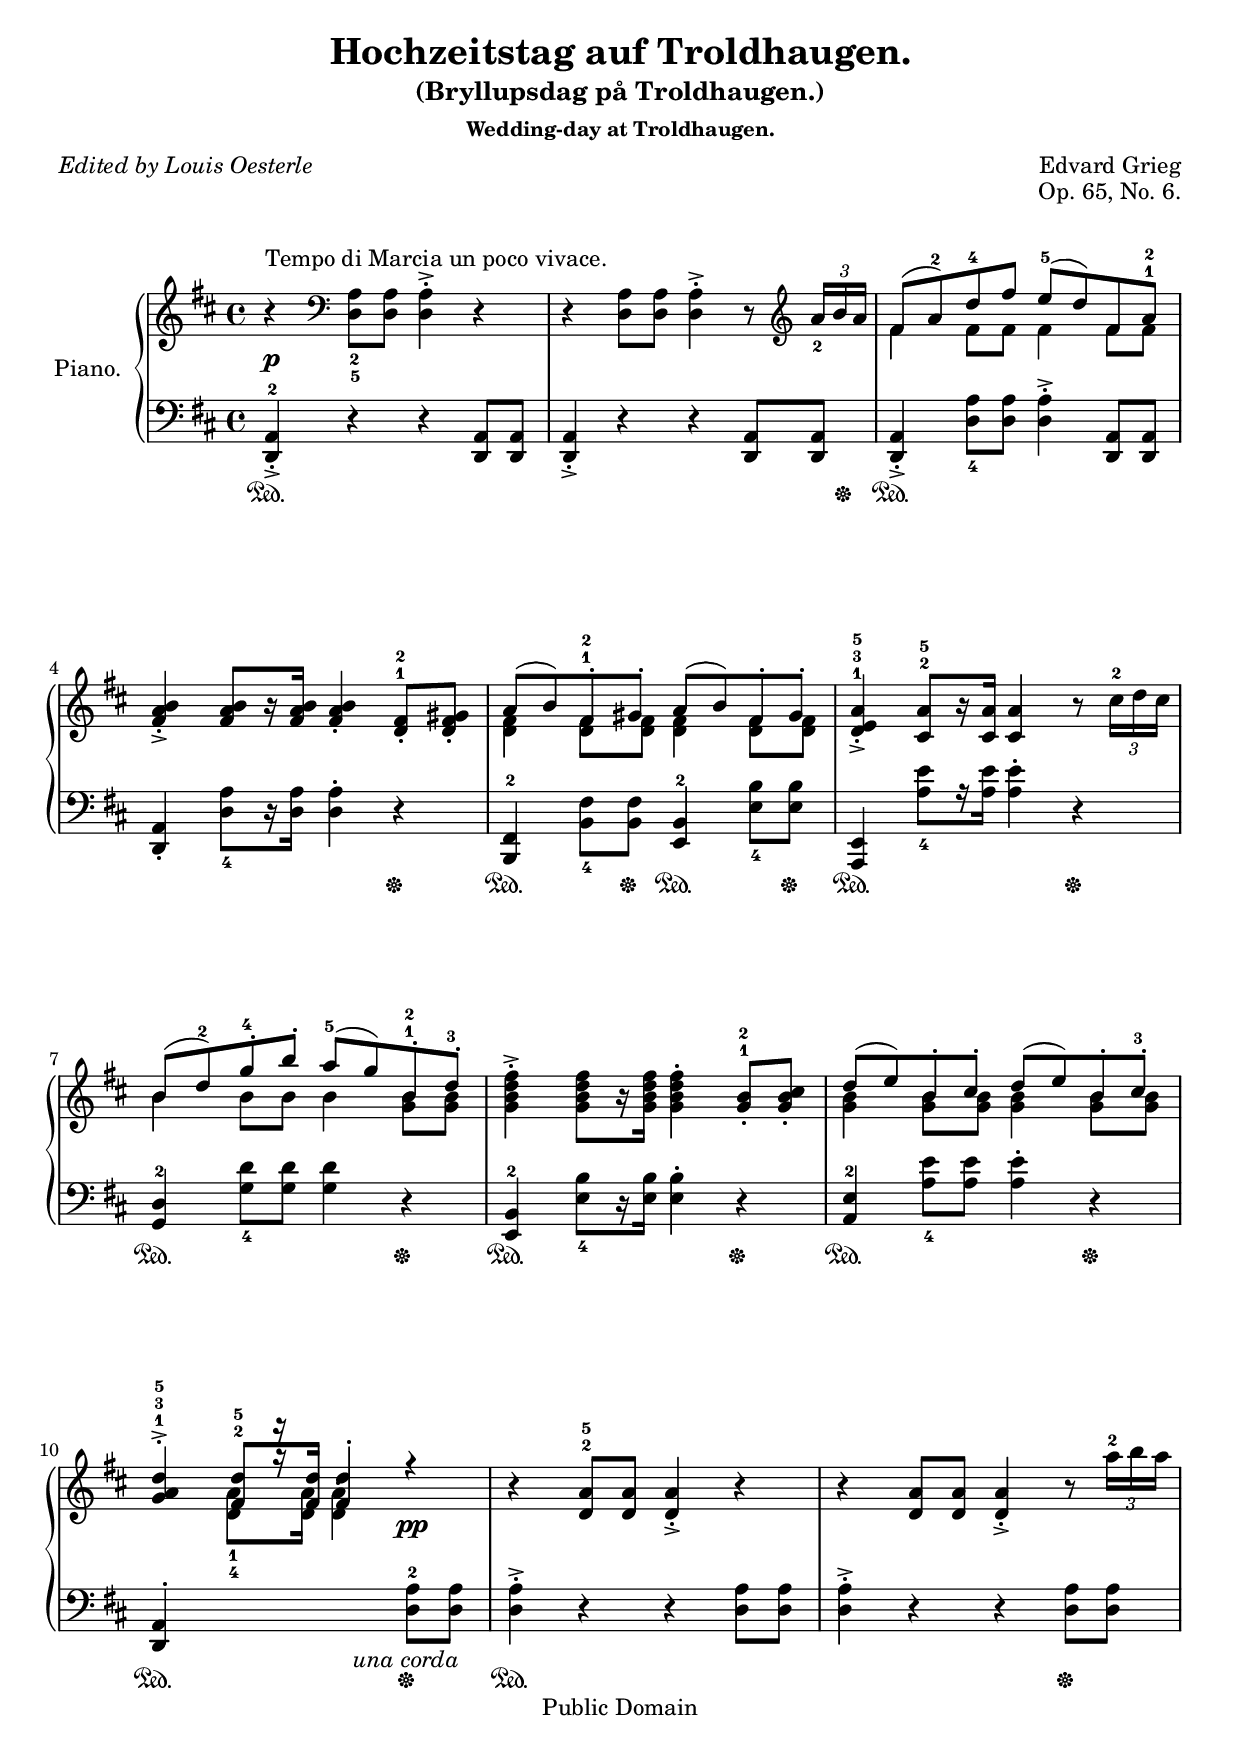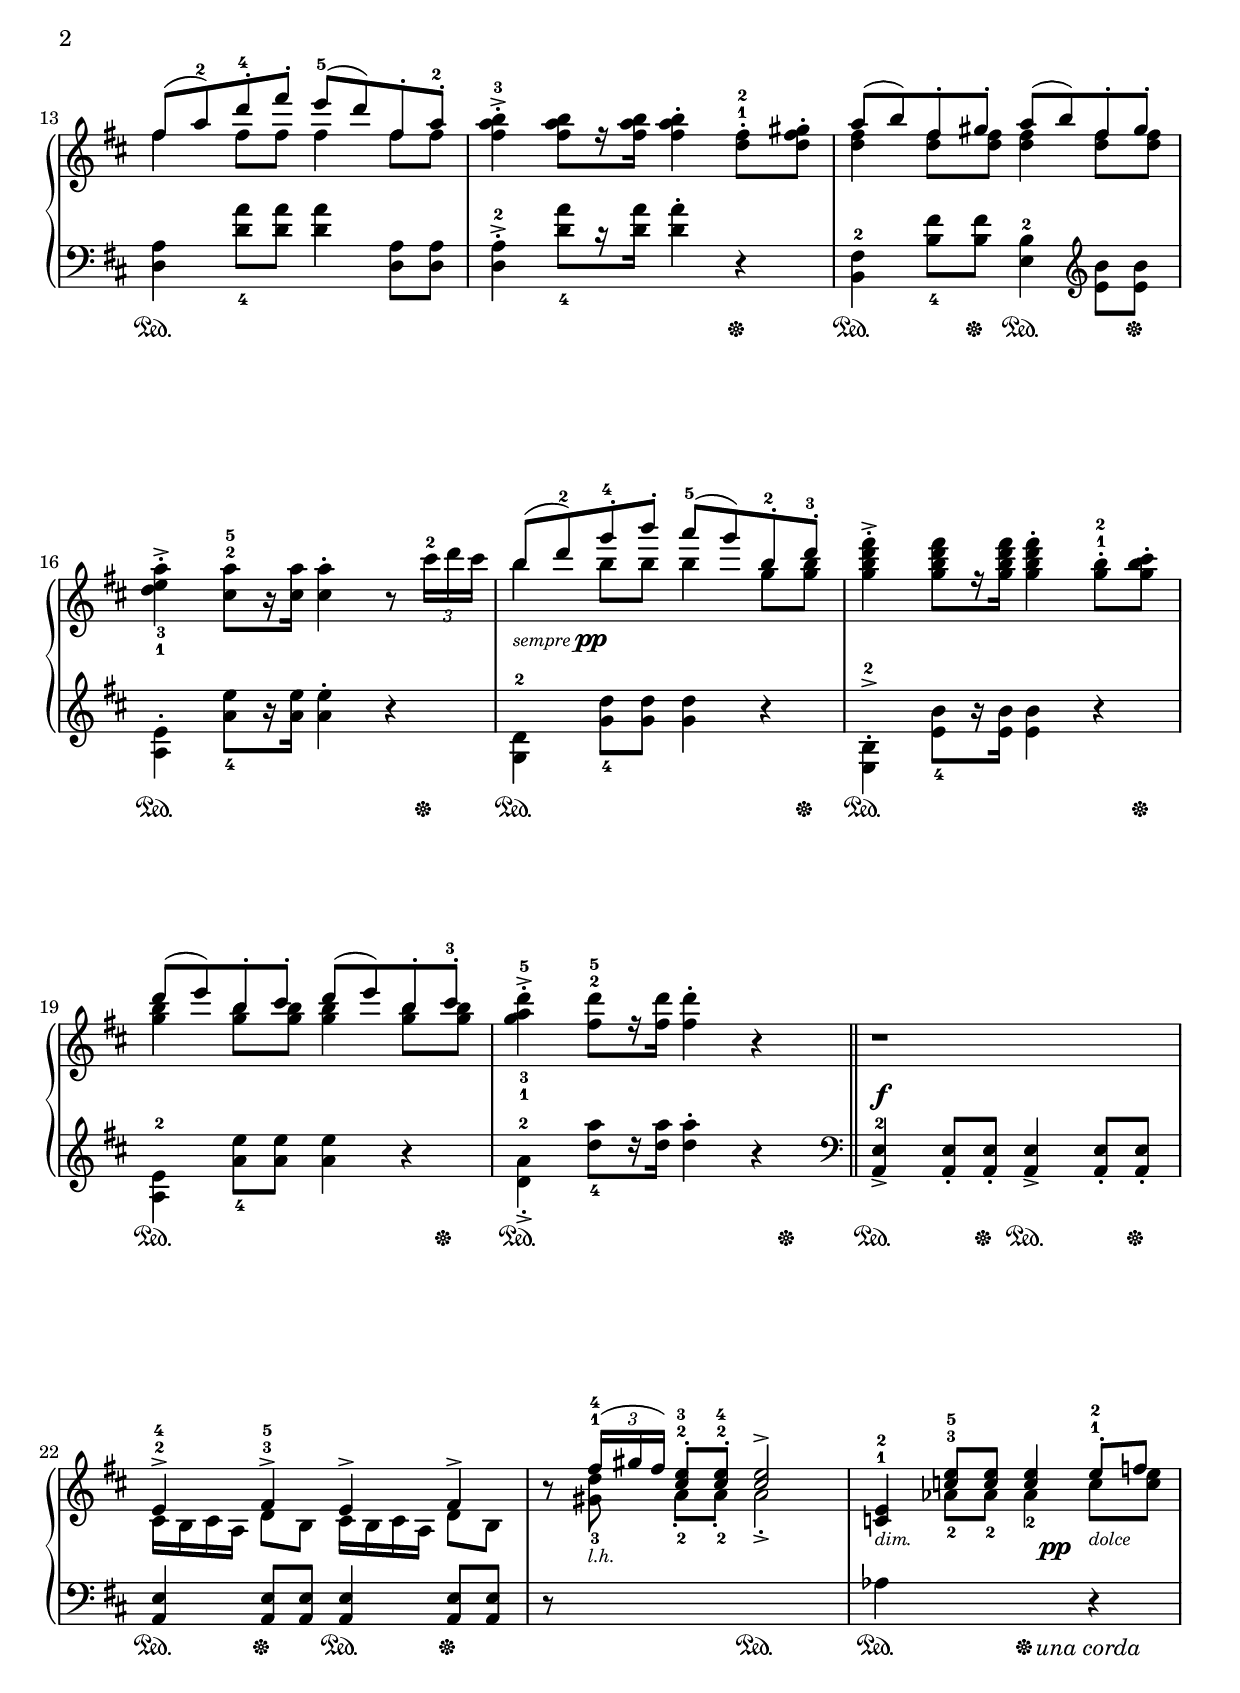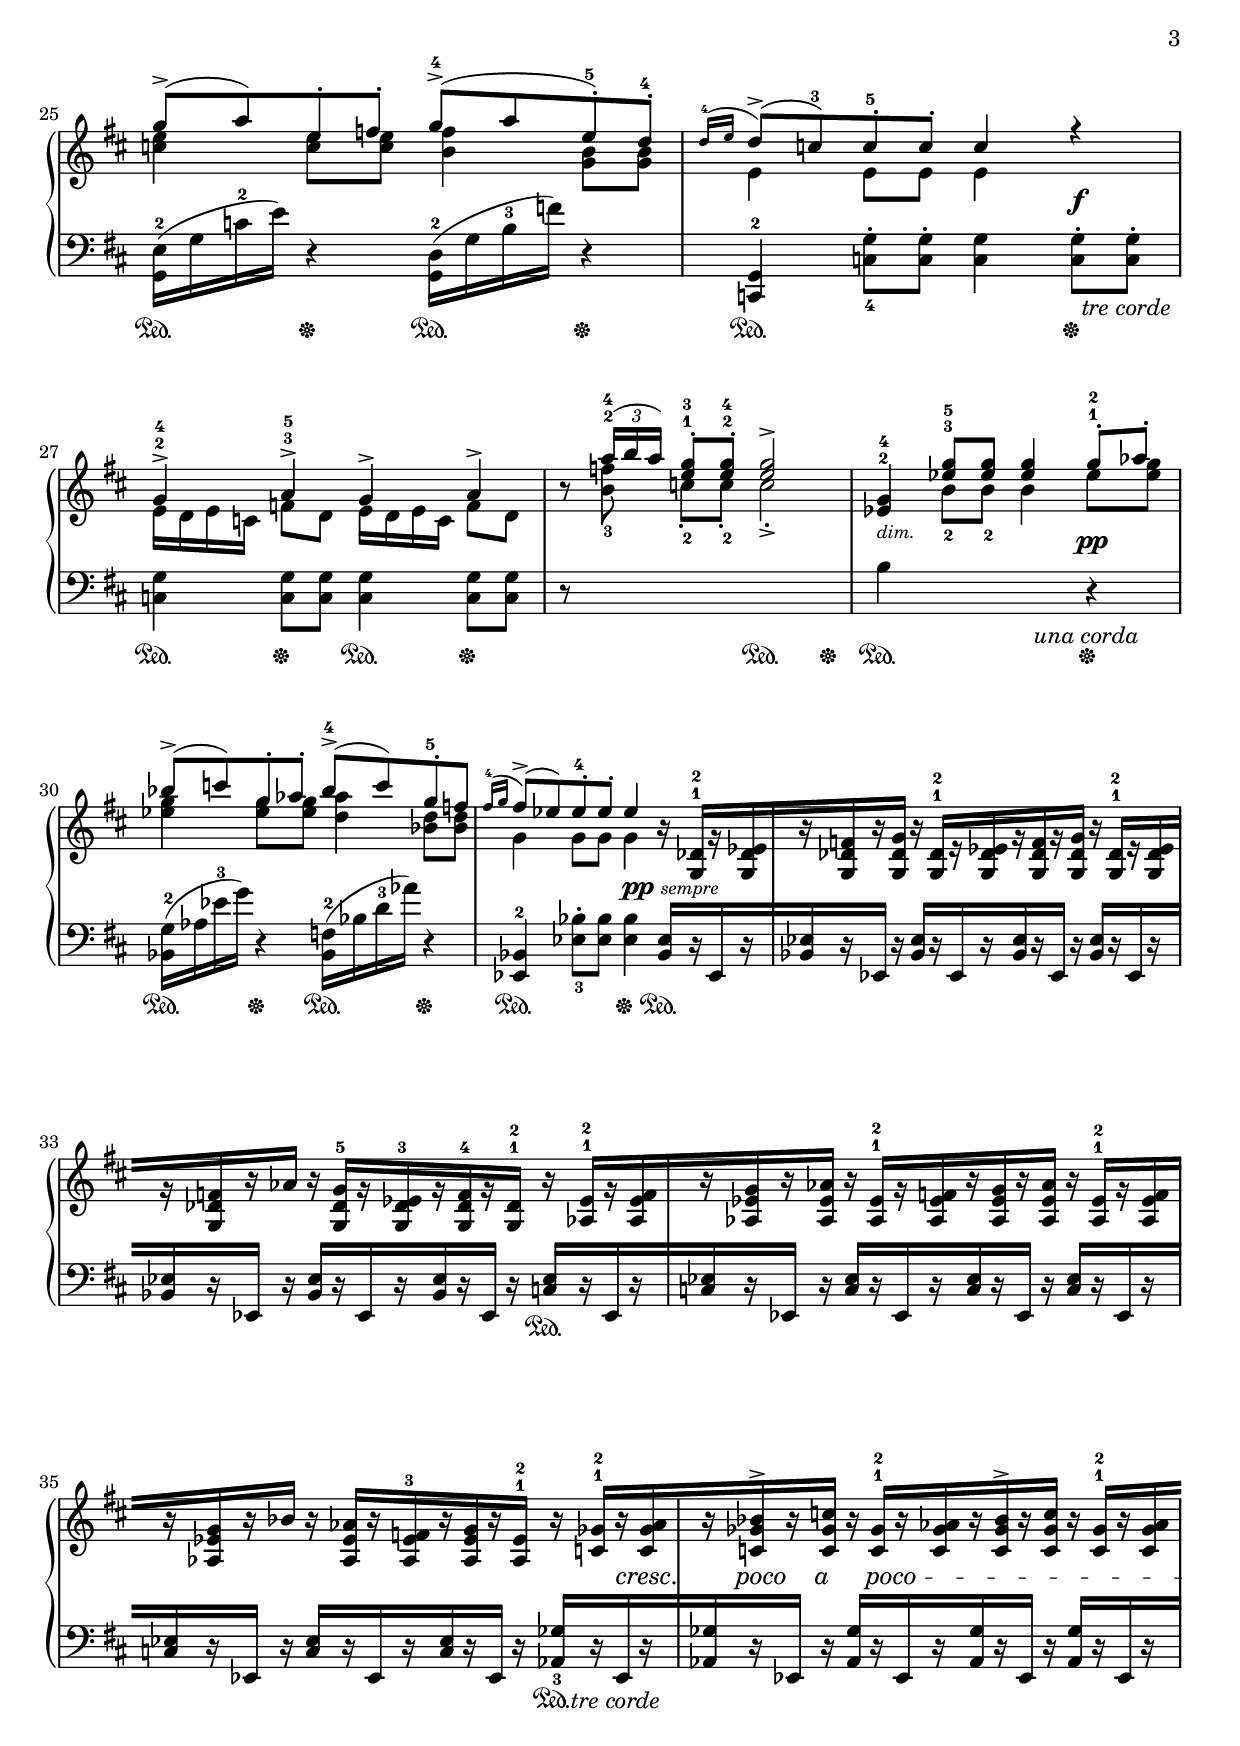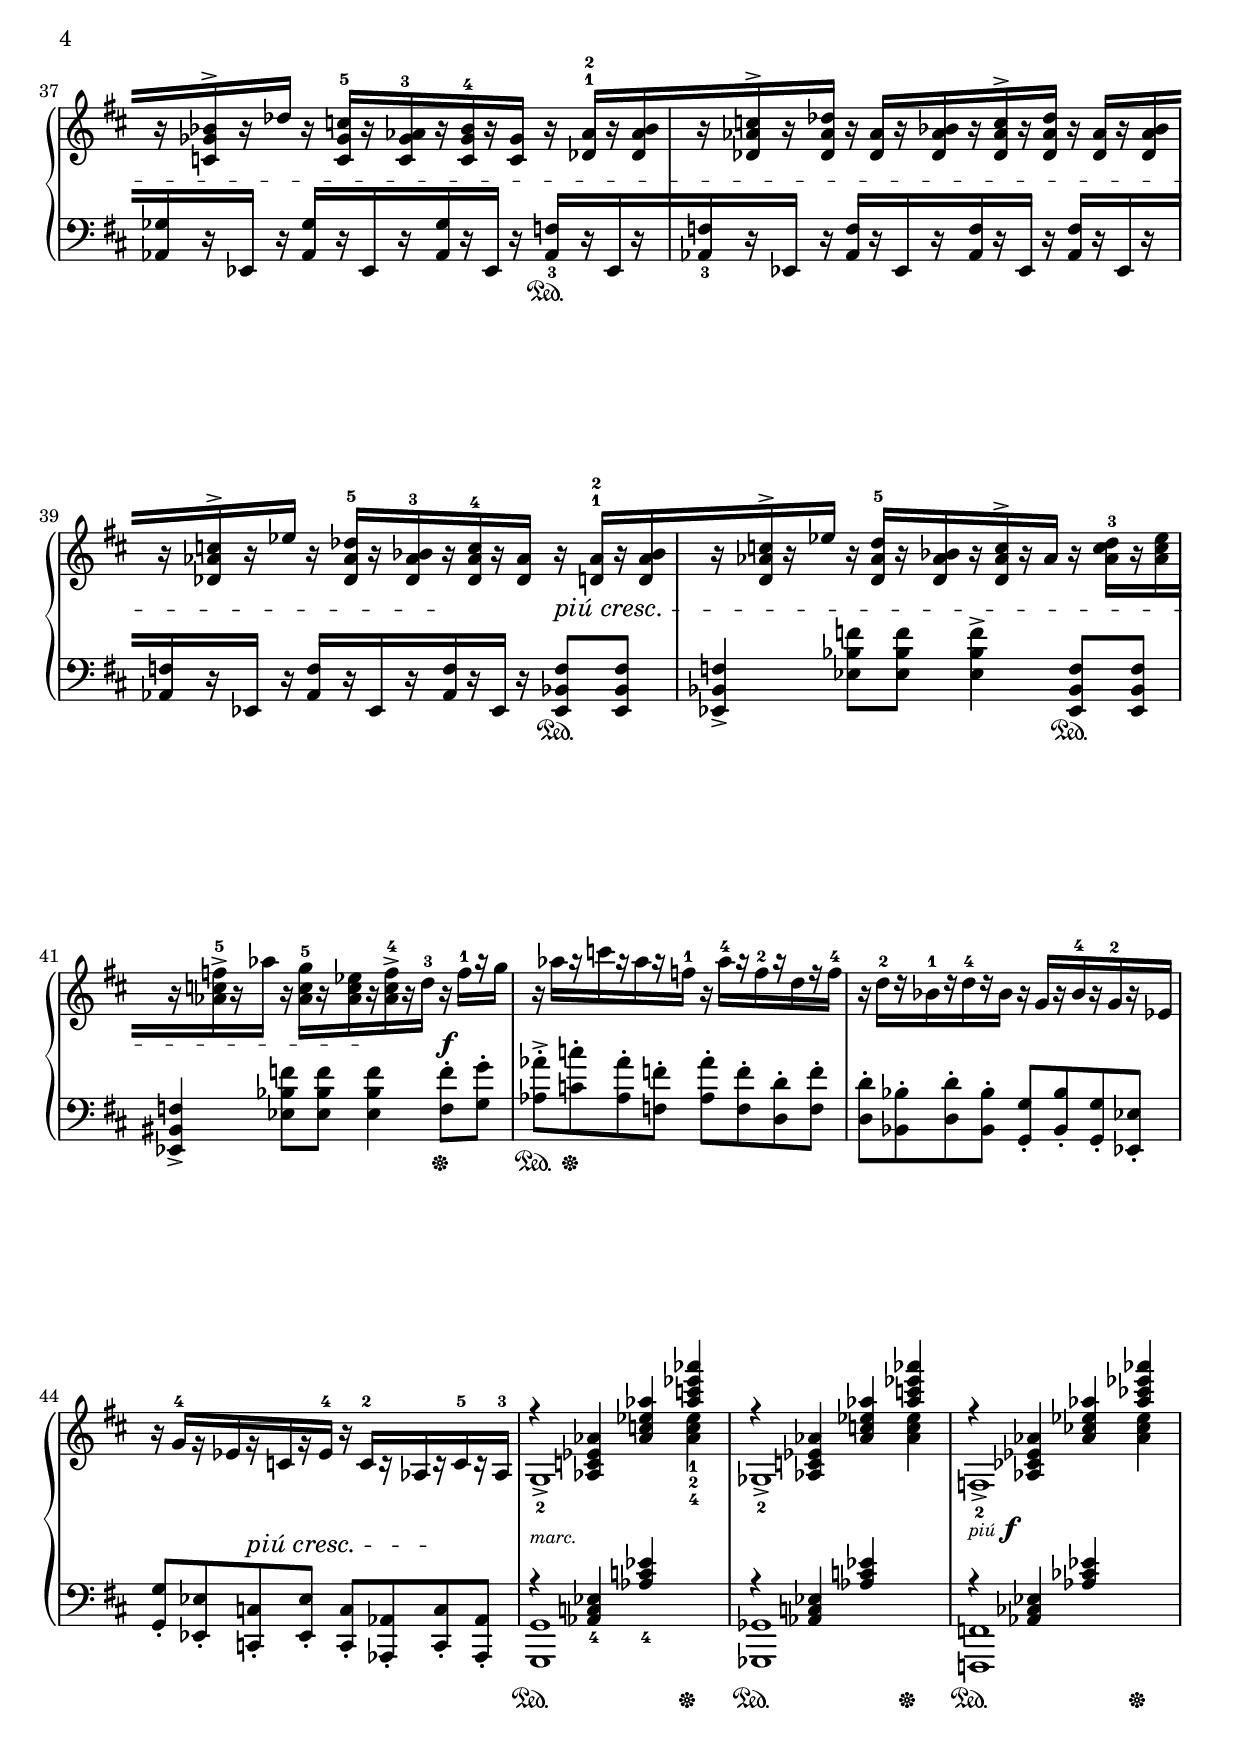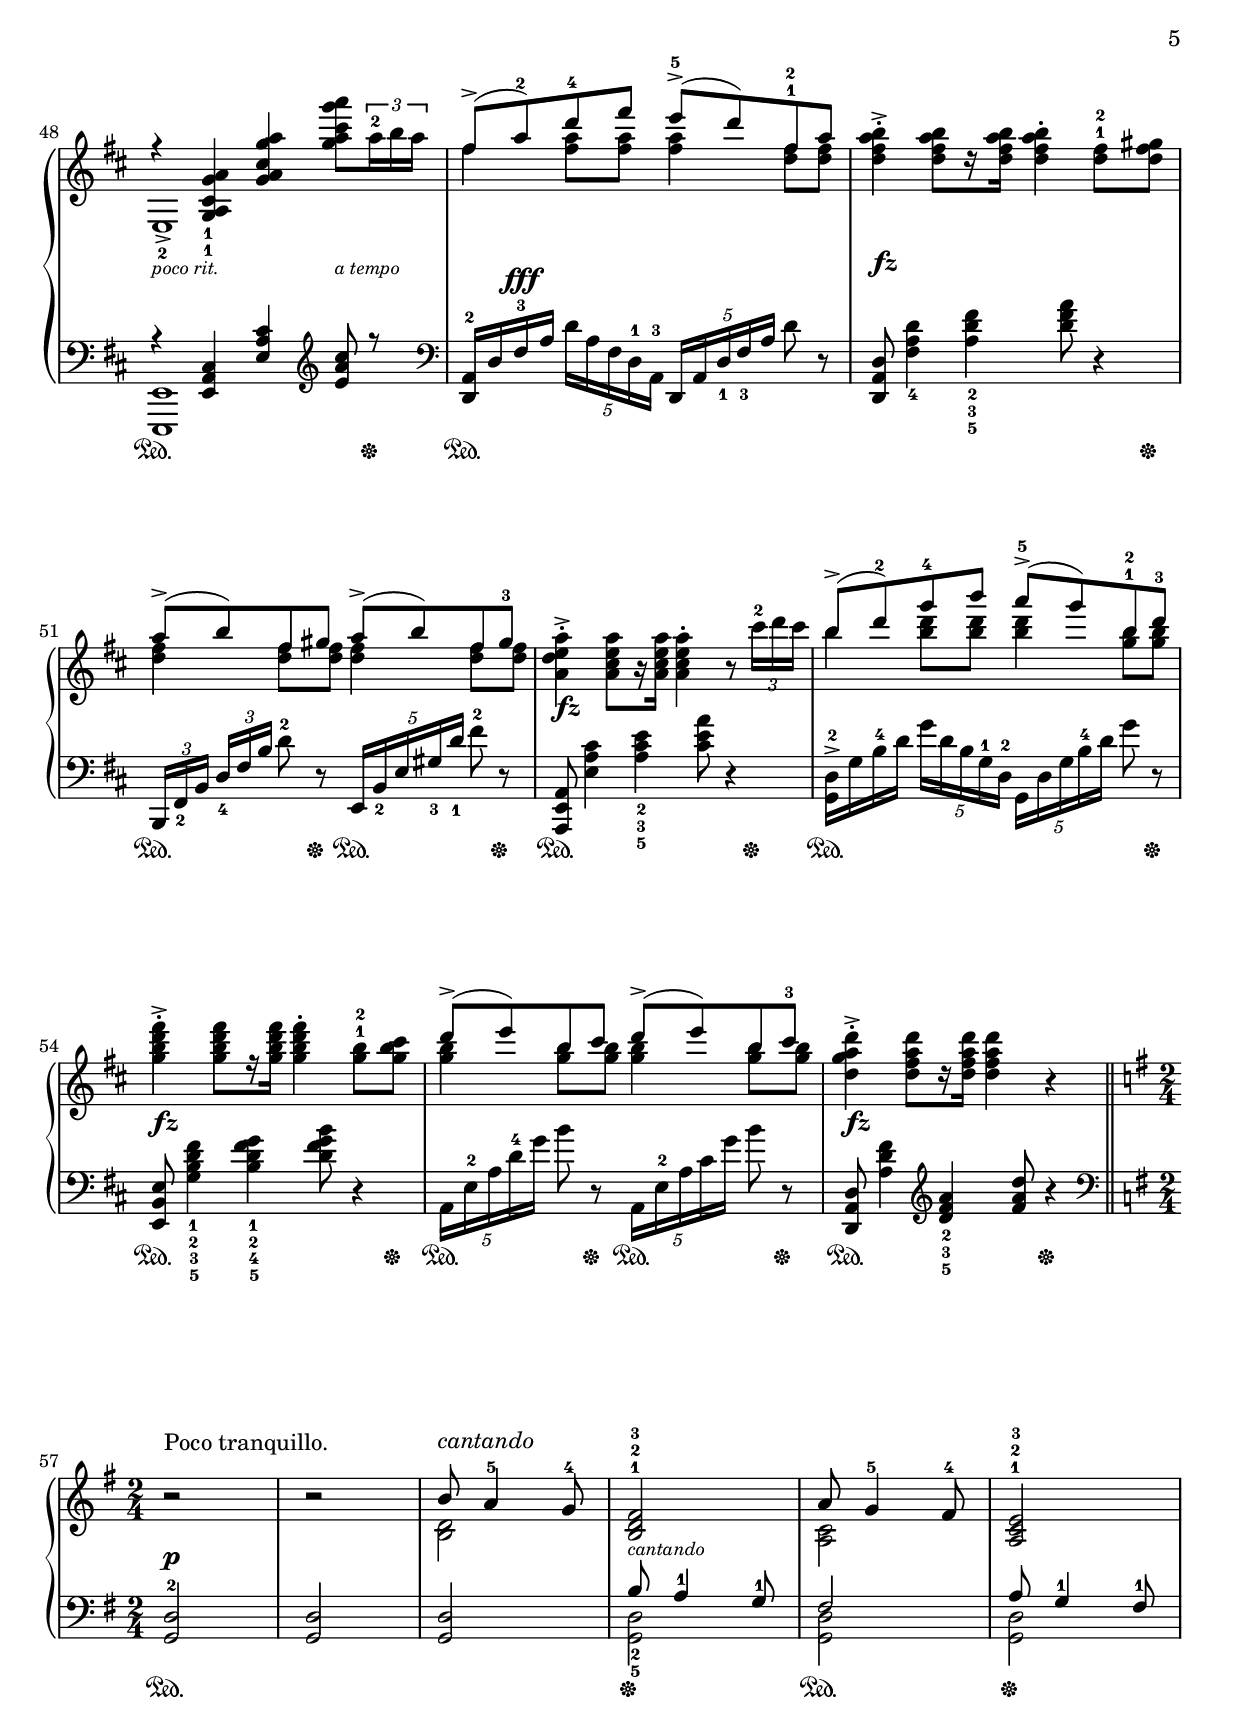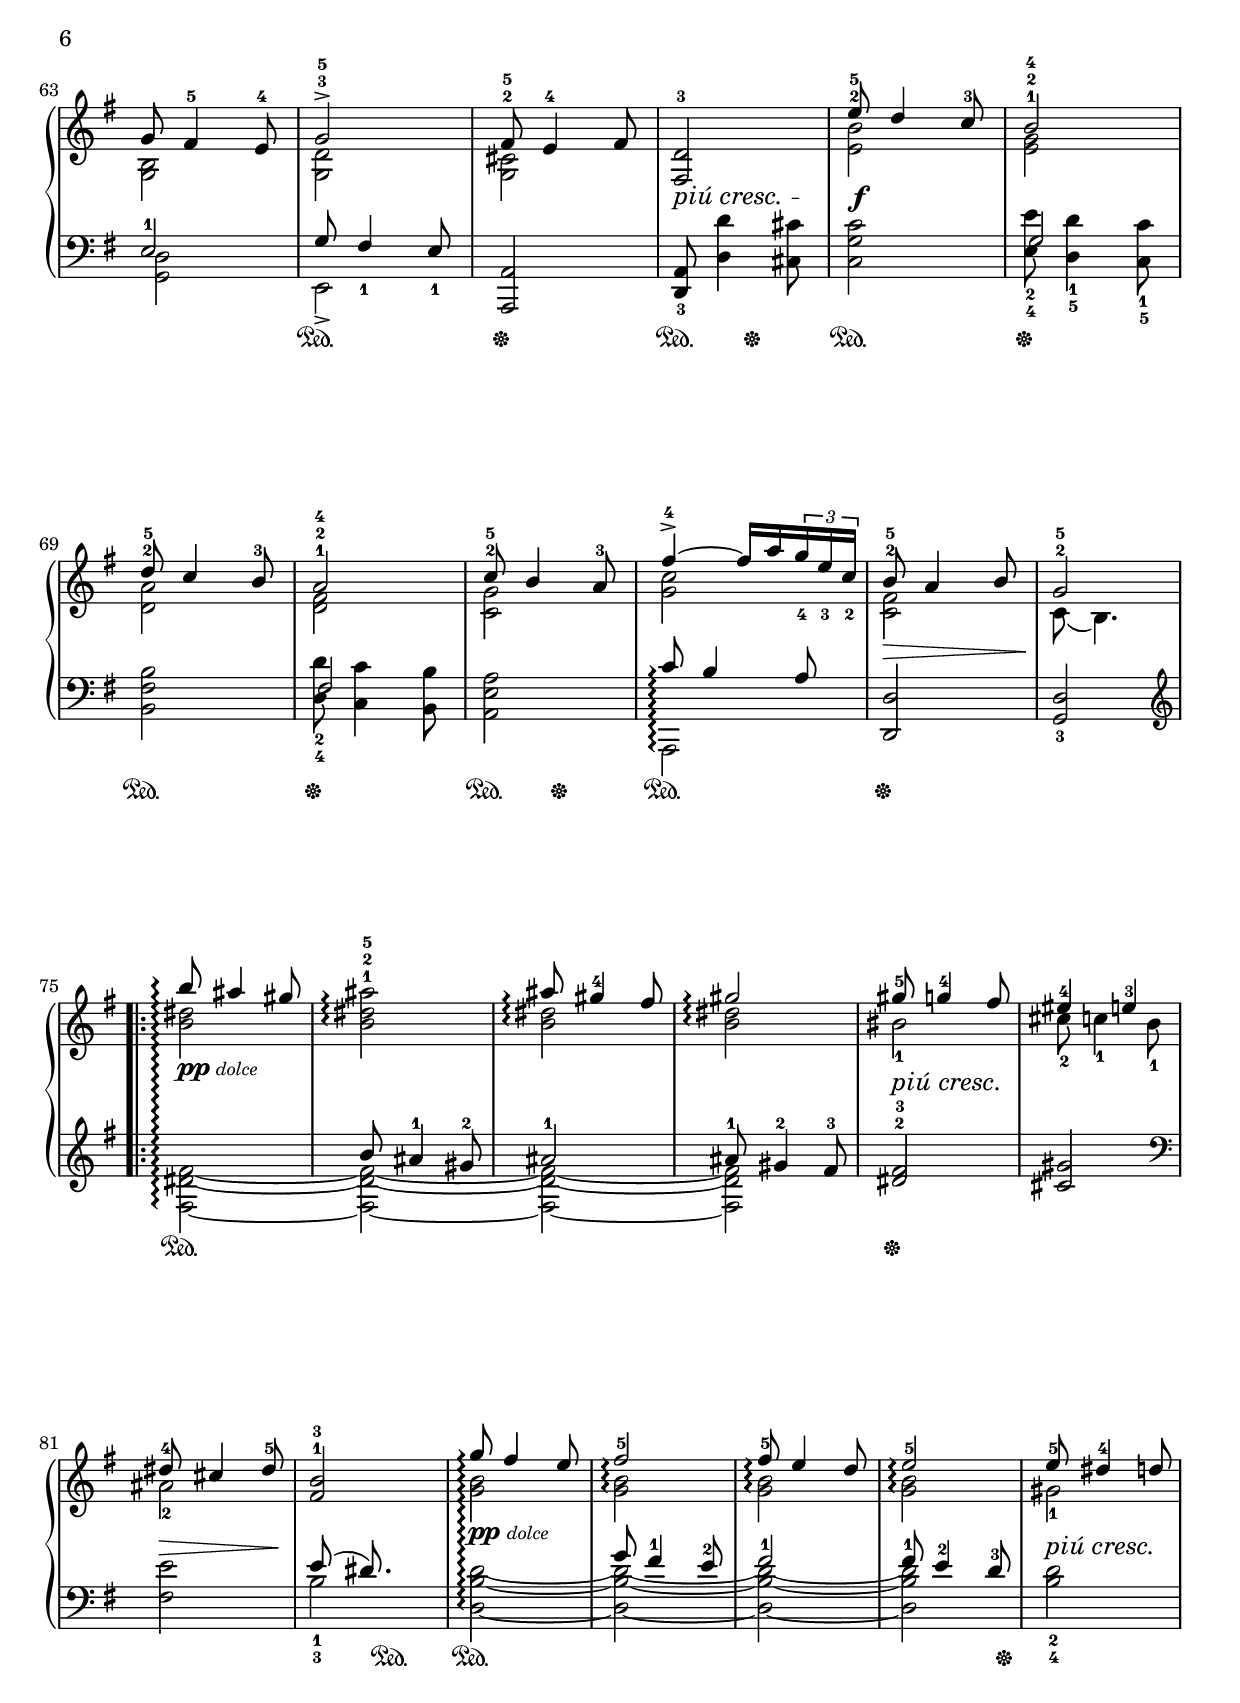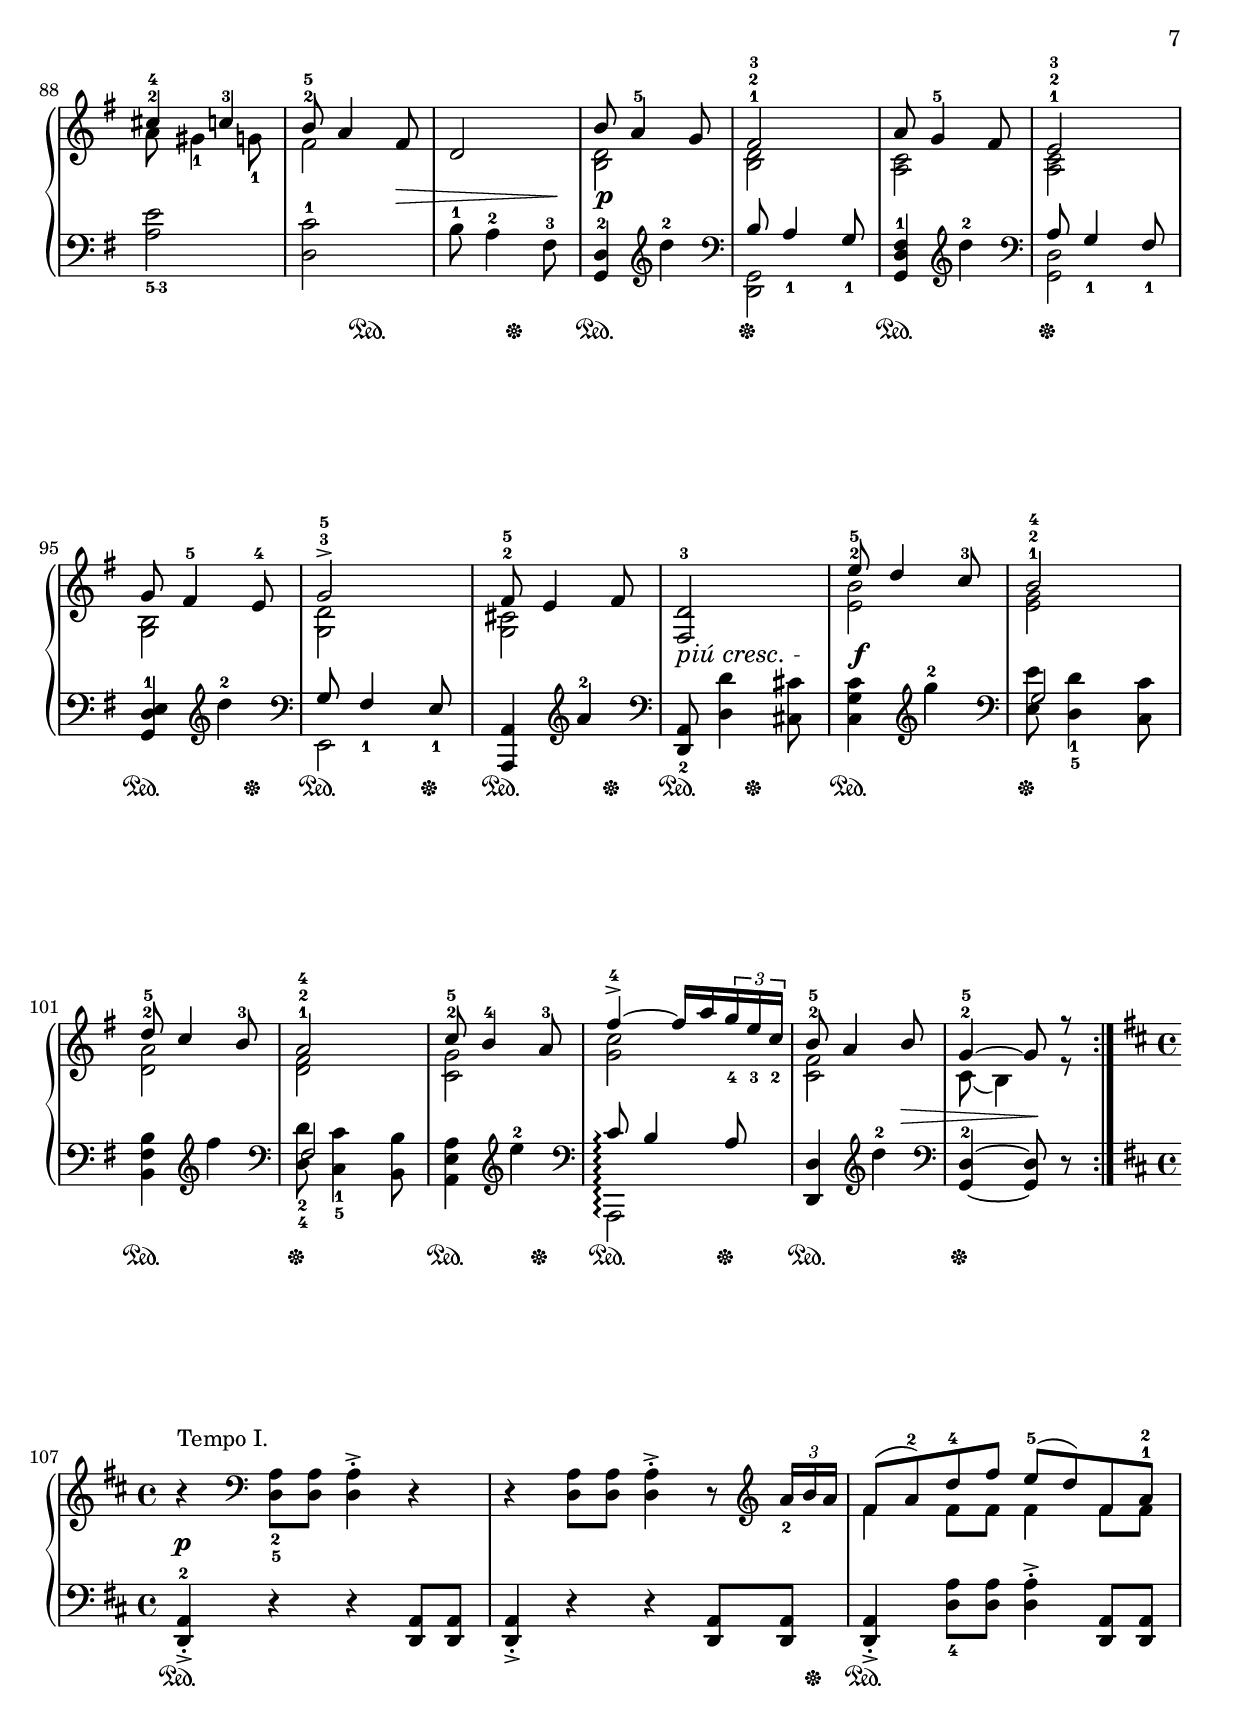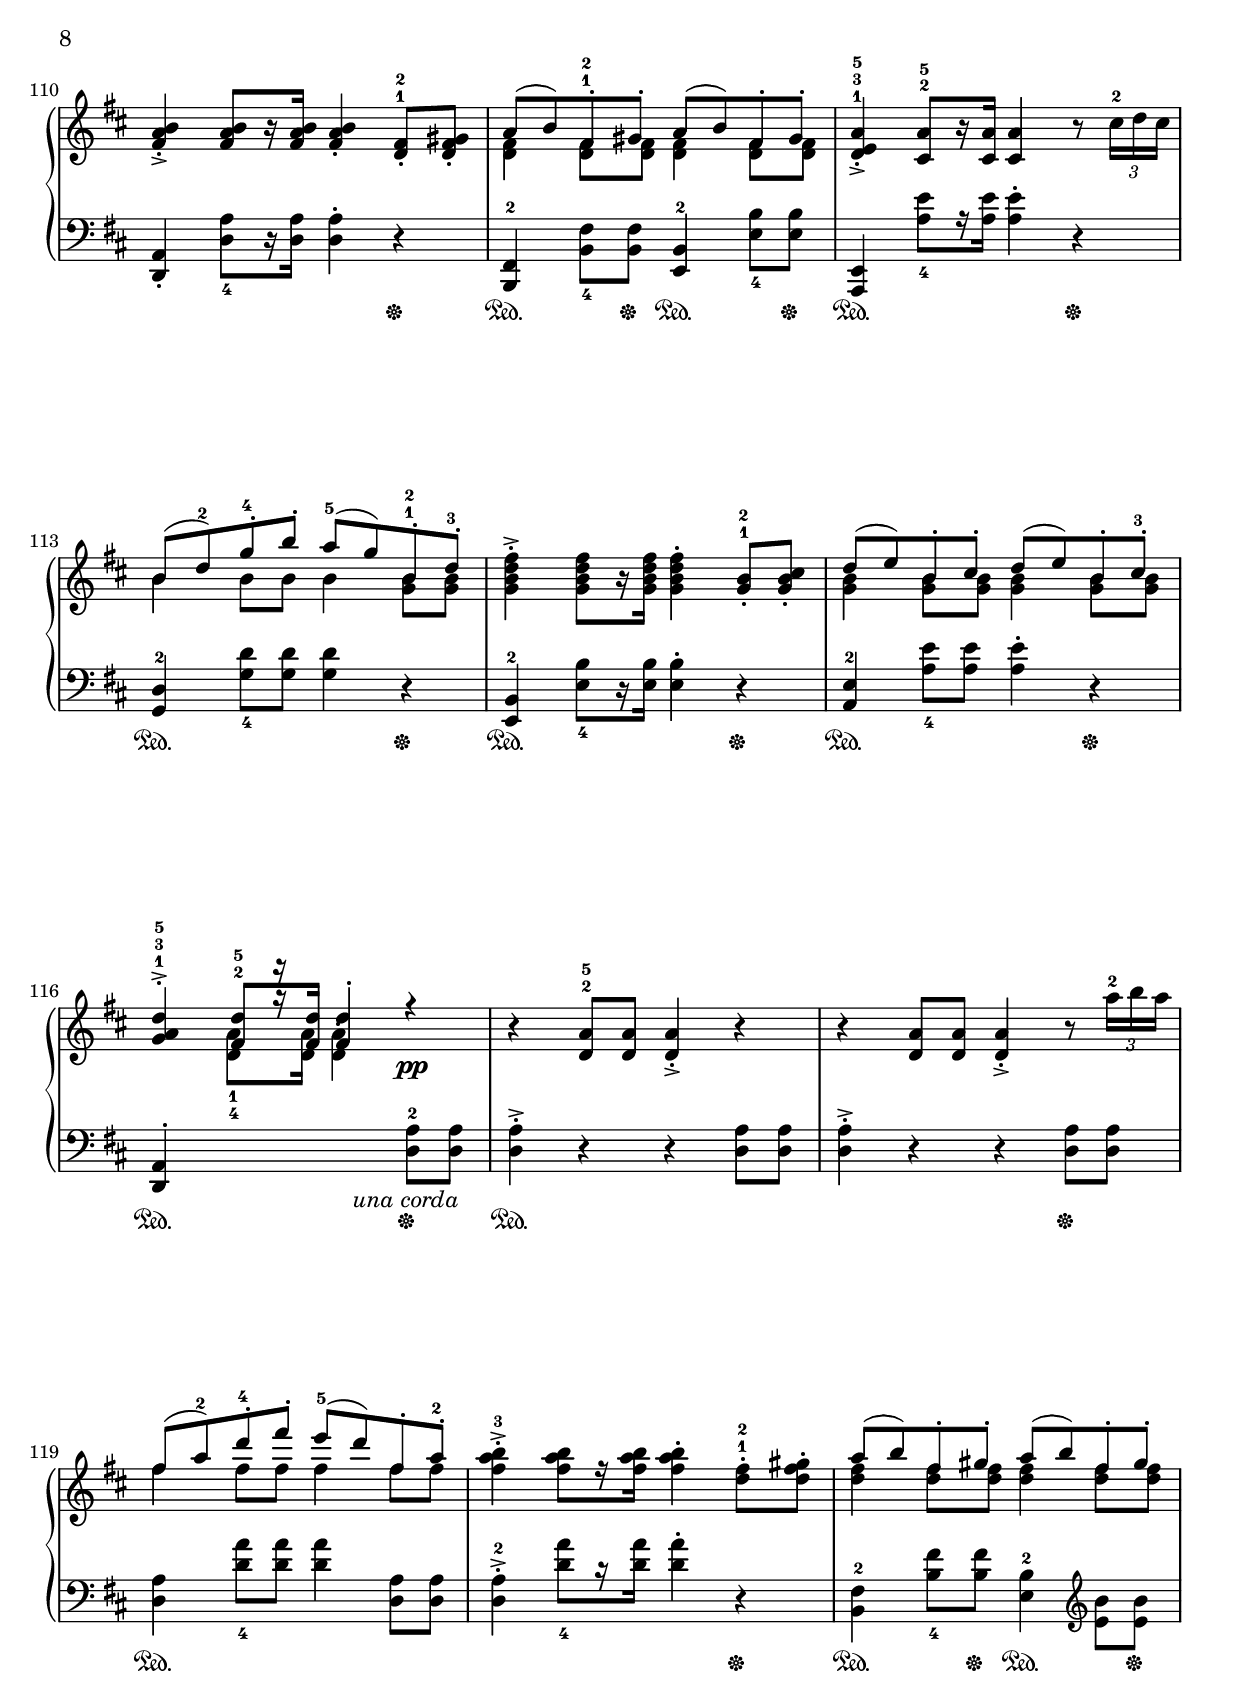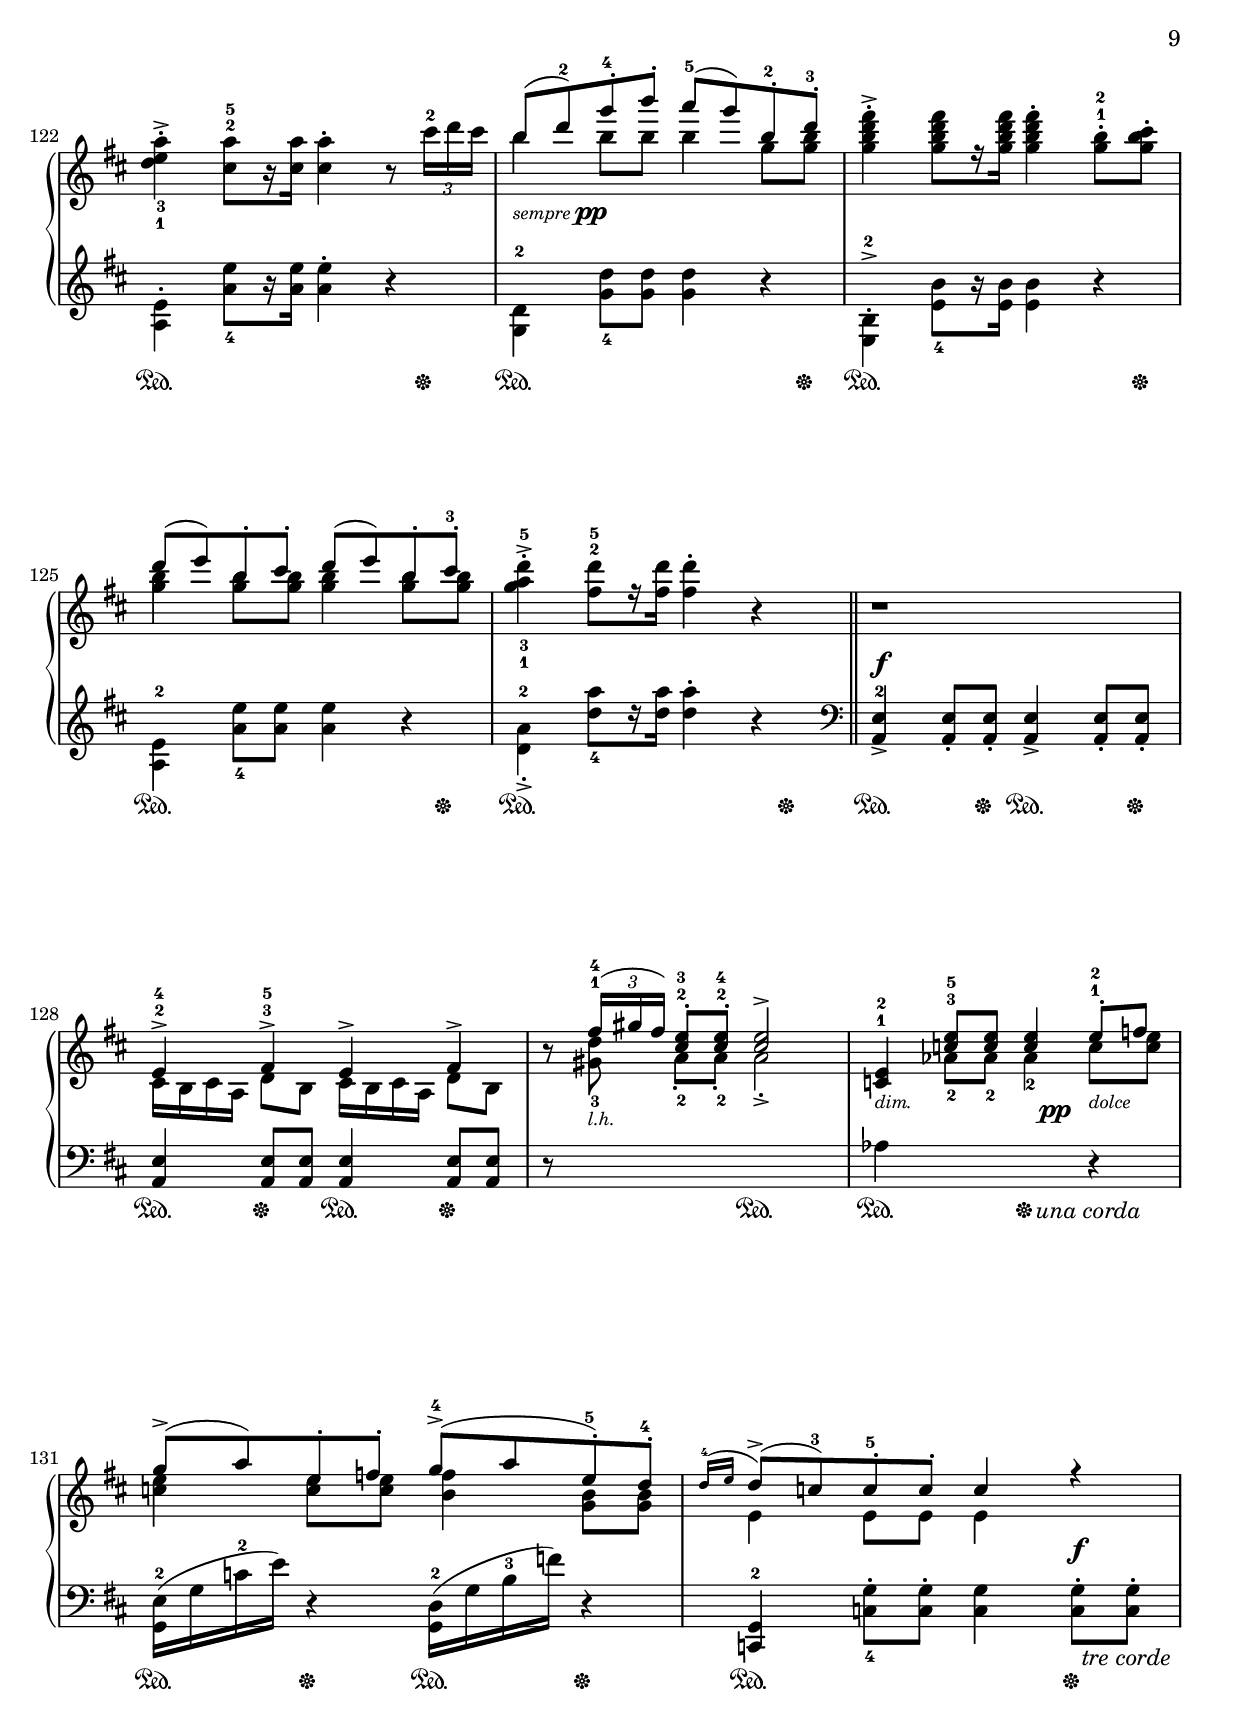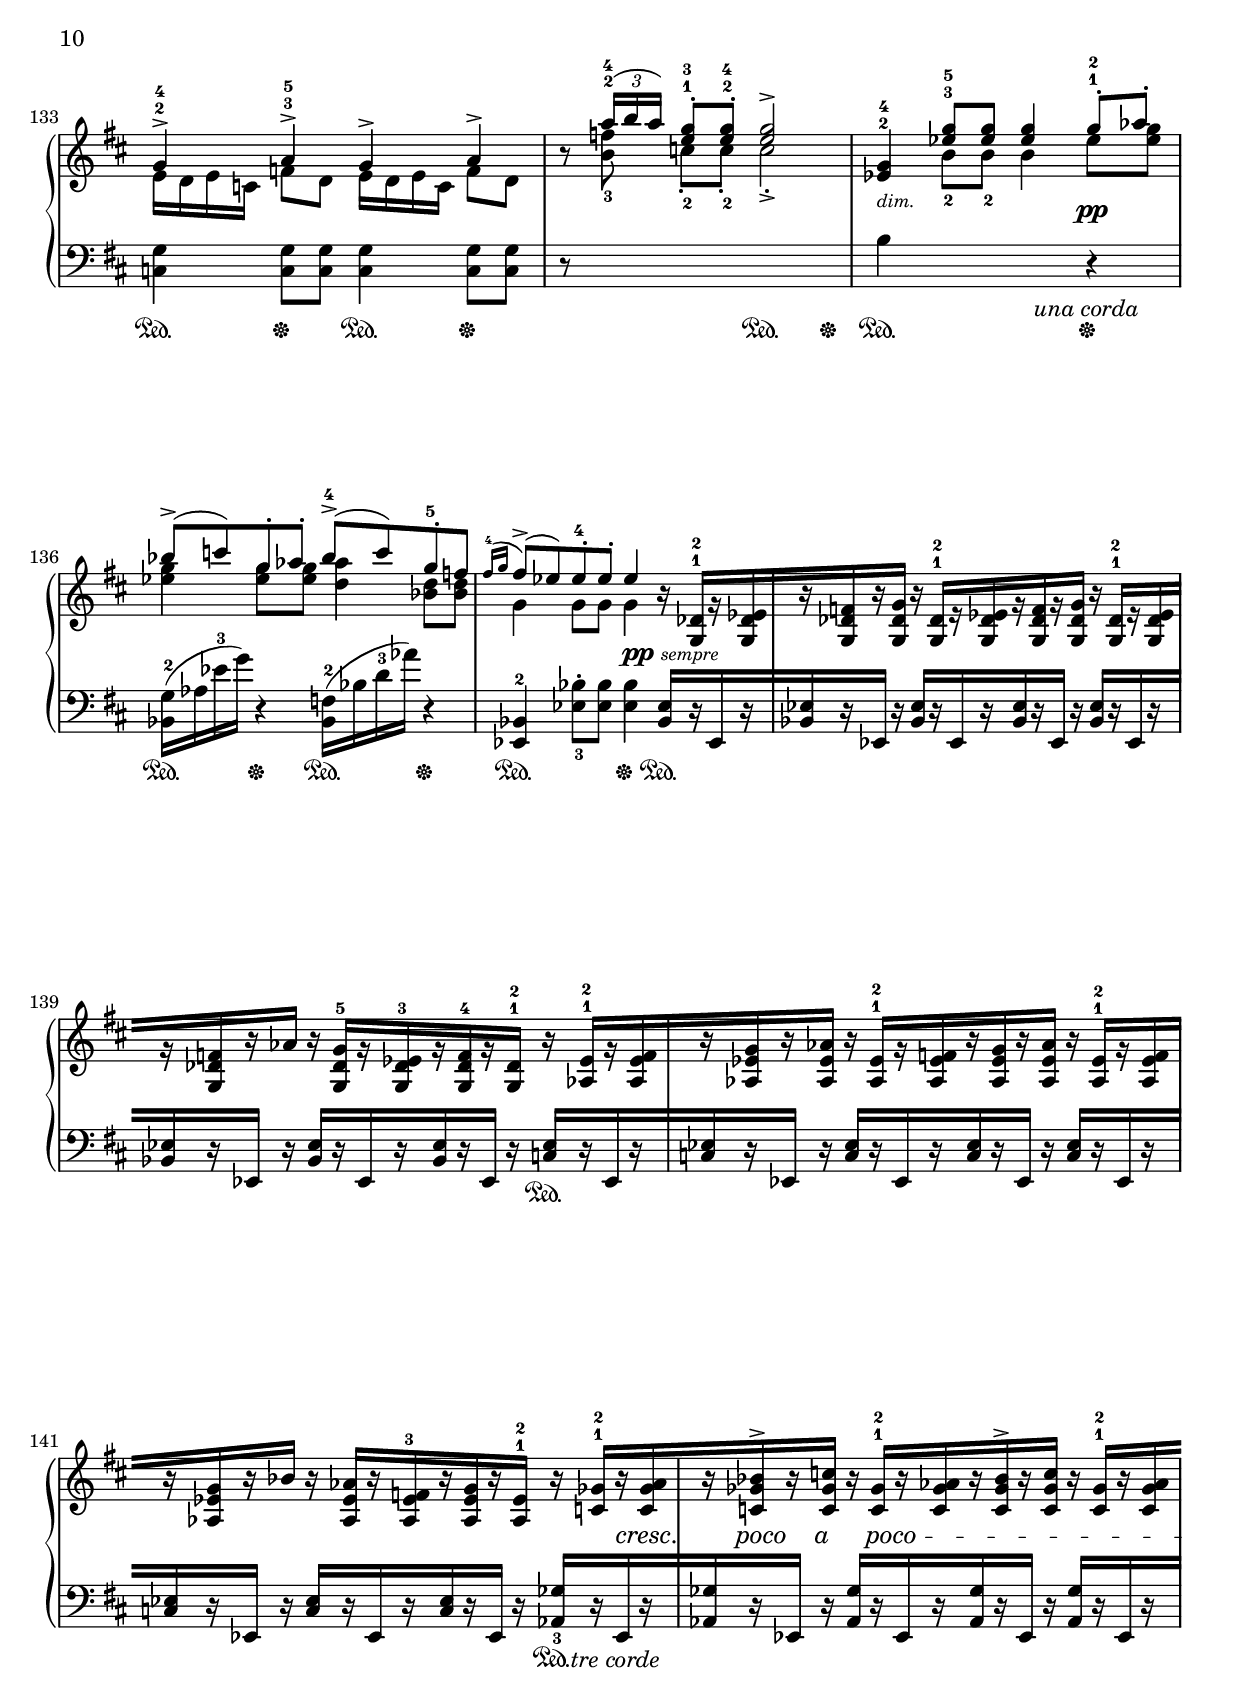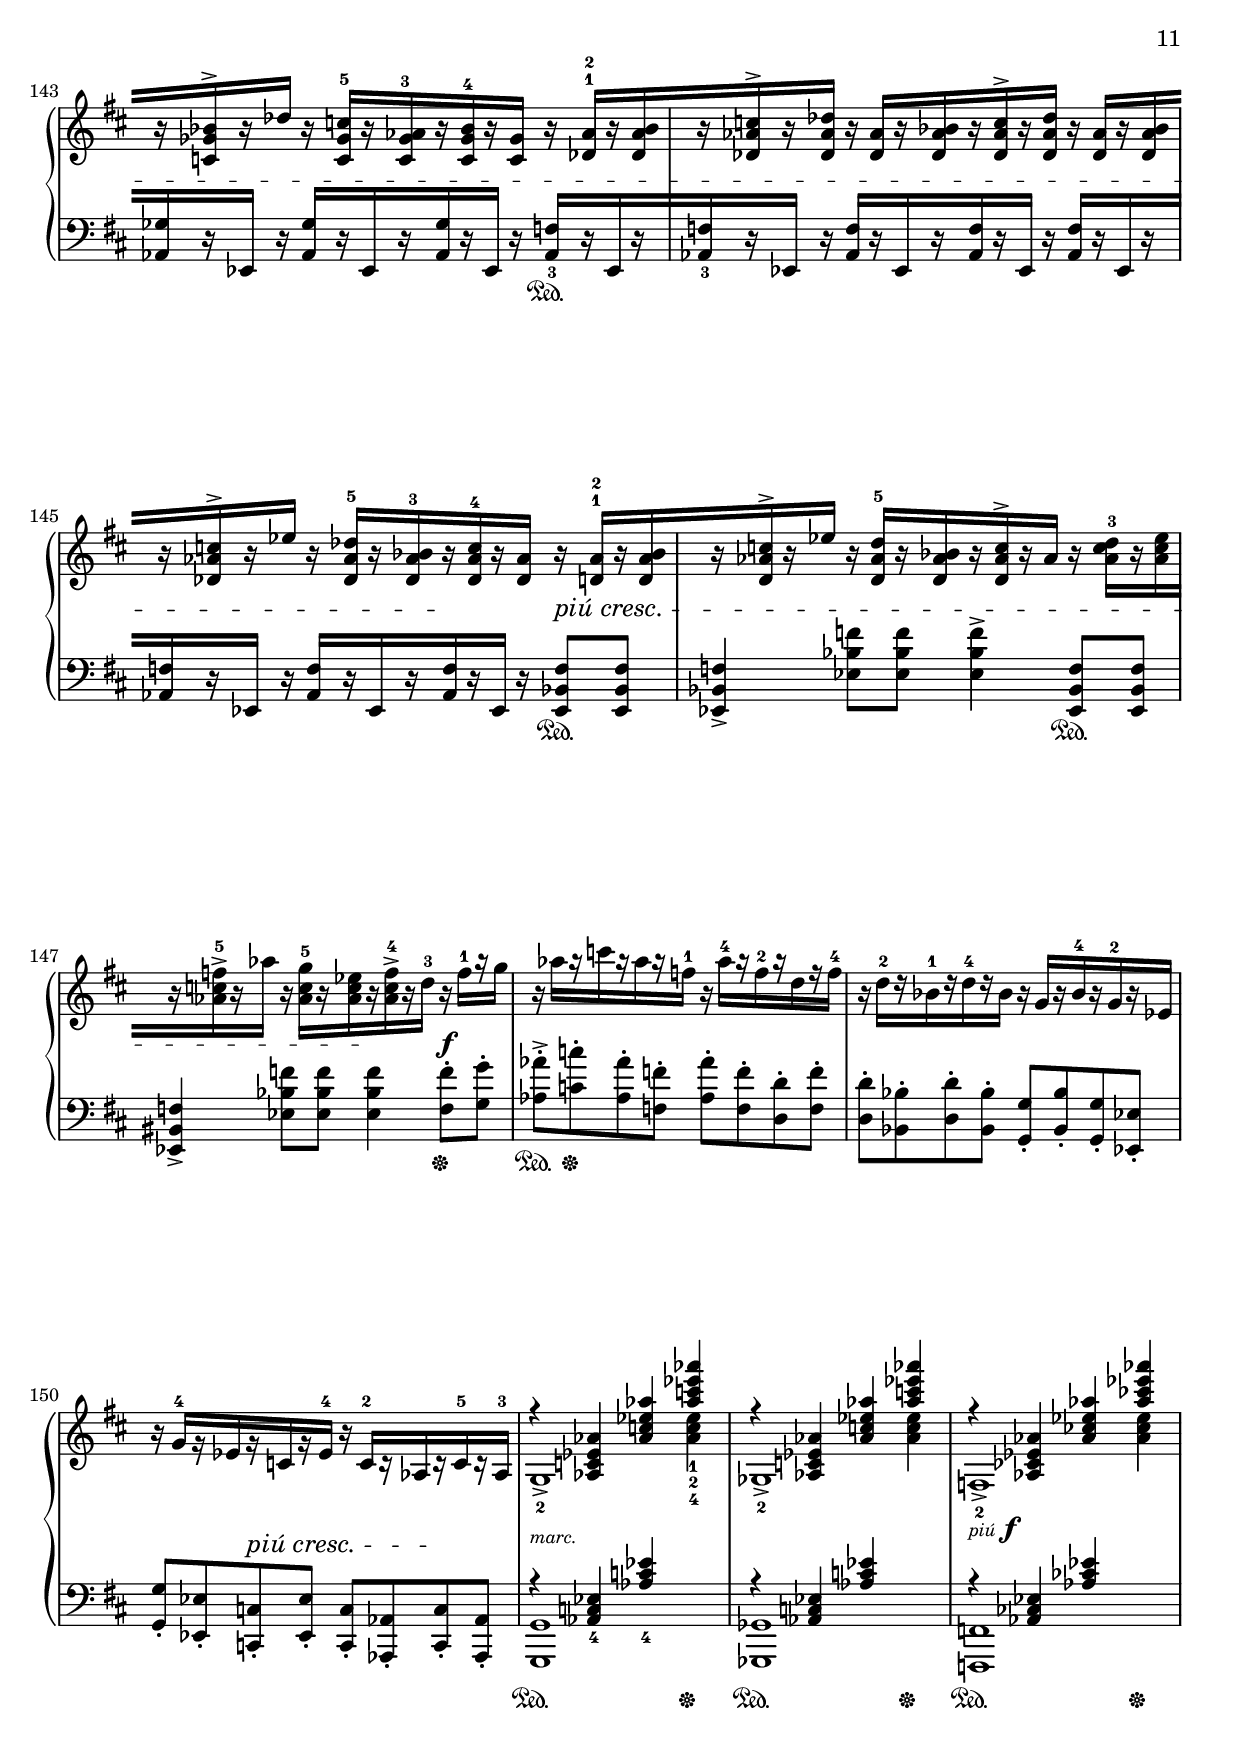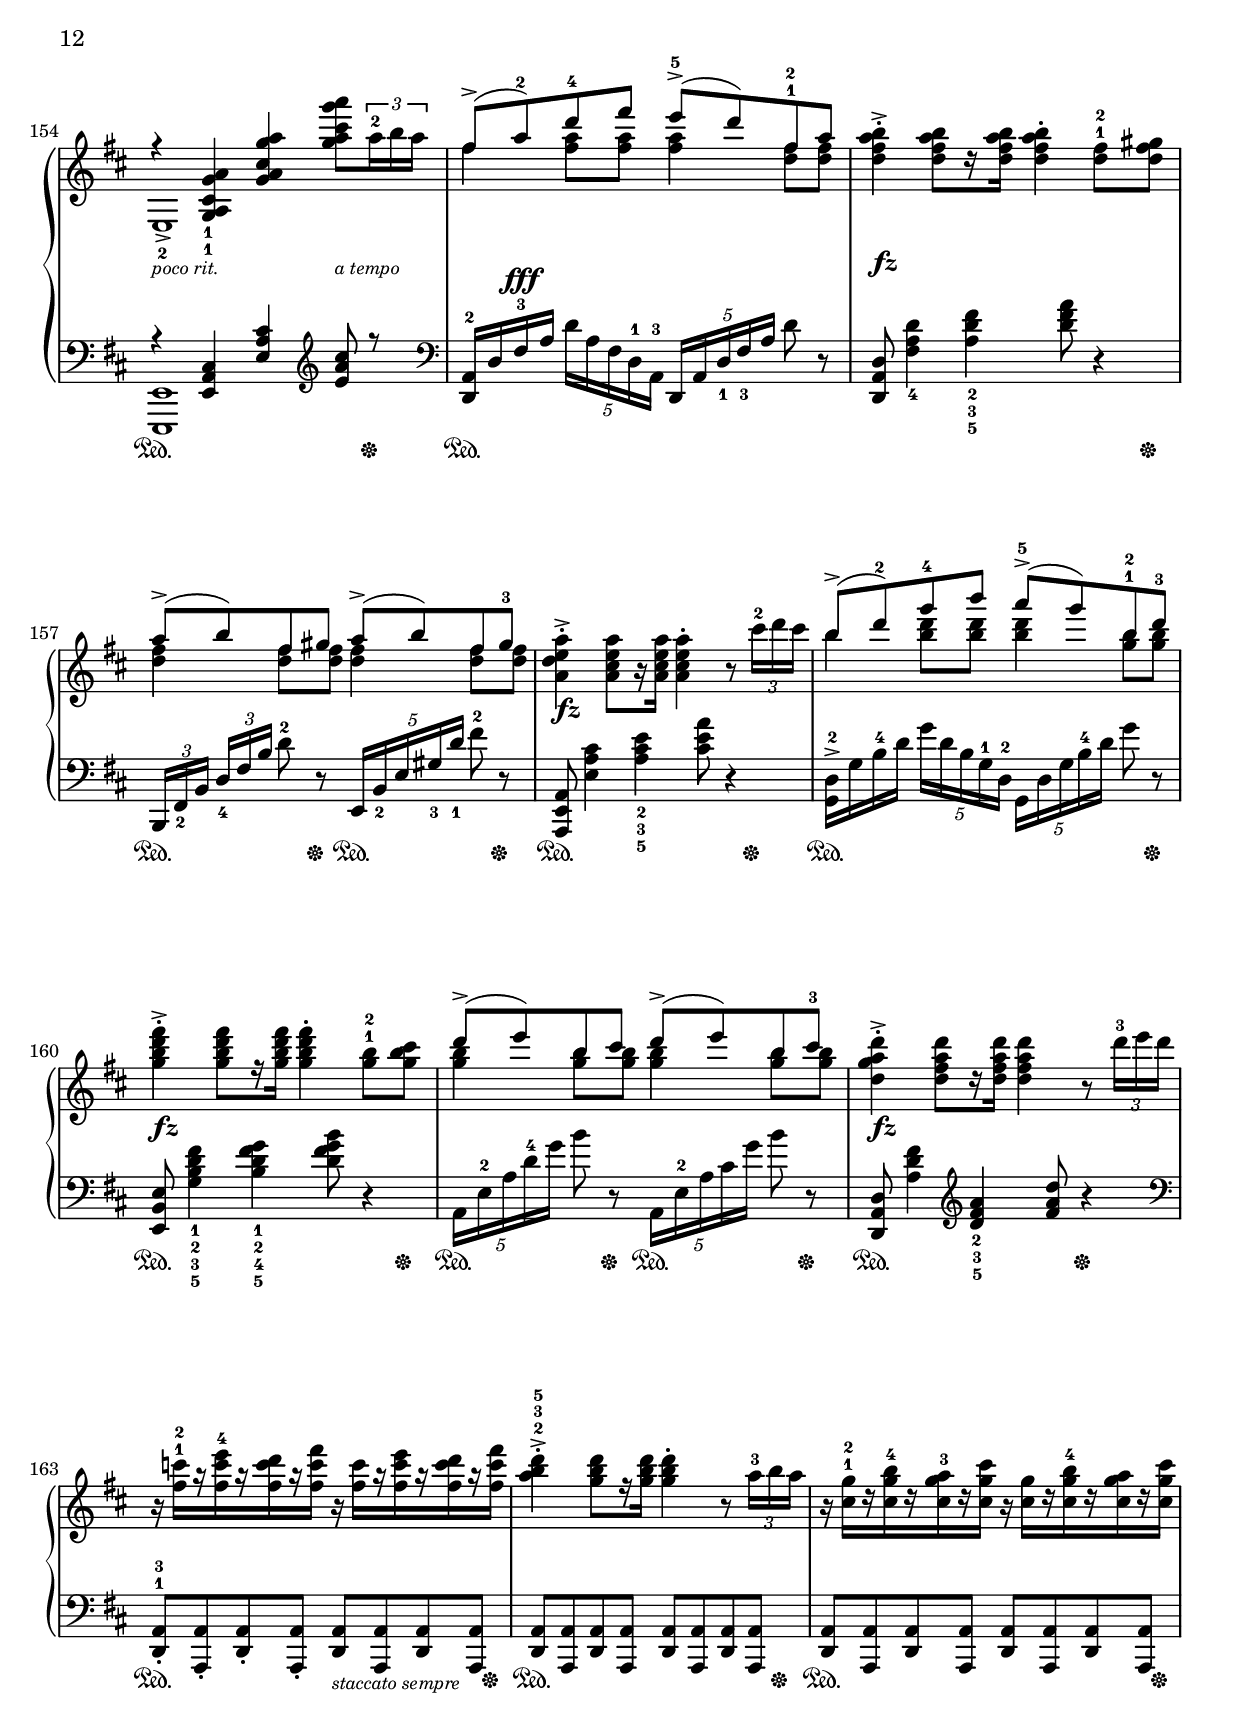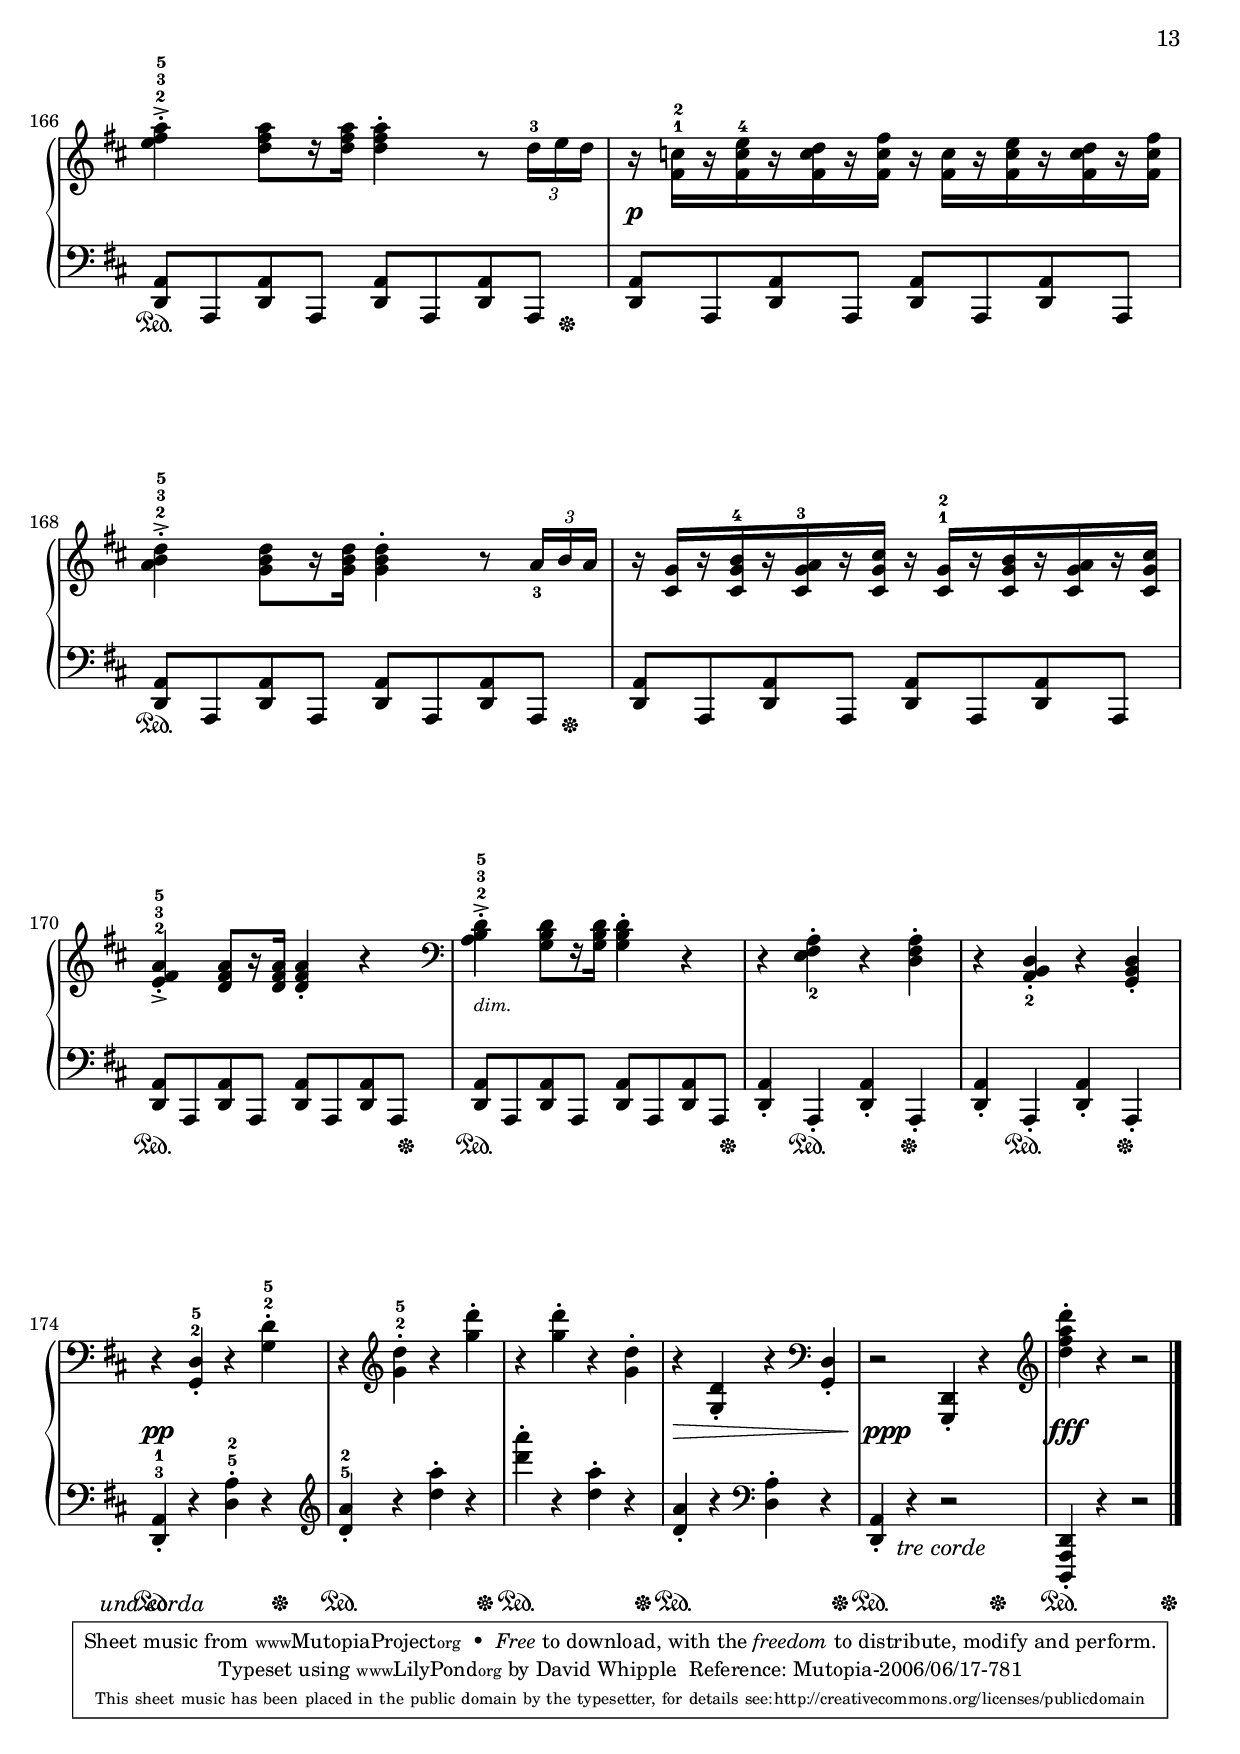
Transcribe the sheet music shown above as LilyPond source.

 \version "2.8.4"
mbreak = { \break }

\header {
	title = "Hochzeitstag auf Troldhaugen."
	subtitle = "(Bryllupsdag på Troldhaugen.)"
	subsubtitle = "Wedding-day at Troldhaugen."
	composer = "Edvard Grieg"
	opus = "Op. 65, No. 6."
	poet = \markup \italic "Edited by Louis Oesterle"
	
	
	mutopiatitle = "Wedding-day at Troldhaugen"
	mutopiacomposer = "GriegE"
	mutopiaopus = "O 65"
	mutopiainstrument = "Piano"
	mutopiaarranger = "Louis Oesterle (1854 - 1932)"
	date = "1896"
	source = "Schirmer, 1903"
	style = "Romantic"
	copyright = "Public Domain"
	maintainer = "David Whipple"
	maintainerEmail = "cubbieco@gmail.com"
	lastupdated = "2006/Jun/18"

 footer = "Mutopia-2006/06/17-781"
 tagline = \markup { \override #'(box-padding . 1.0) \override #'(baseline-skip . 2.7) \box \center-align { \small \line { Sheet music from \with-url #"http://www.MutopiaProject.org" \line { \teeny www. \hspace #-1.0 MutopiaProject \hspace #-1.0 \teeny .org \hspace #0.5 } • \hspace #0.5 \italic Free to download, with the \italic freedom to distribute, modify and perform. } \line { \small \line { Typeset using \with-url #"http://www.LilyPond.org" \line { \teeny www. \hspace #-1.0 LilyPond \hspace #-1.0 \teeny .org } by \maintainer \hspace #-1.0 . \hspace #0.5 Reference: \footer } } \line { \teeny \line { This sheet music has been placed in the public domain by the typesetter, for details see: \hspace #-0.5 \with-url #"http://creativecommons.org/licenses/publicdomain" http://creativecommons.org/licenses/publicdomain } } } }
}

	upperrepeated = \relative c'' {
	\clef bass < d,, a' >8_2_5 < d a'> < d a'>4-.-> r4 |   
		r4 <d a'>8 <d a'> <d a'>4-.-> r8 \clef treble 
			\times 2/3 { a''16_2 b a } |  		
		<< { fis8(  a^2) d^4  fis e^5(  d) fis, a^1^2 } \\
        {  fis4  fis8 fis fis4 fis8 fis }   >>   |    
		\mbreak
		<fis a b>4-.-> <fis a b>8[ r16 <fis a b>16] <fis a b>4-.
			<d^1 fis^2>8-. <d fis gis>-. |
		<< { a'8( b) fis^.^1^2 gis^. a8( b) fis^. gis^. } \\
        {  <d fis>4 <d fis>8 <d fis> <d fis>4 <d fis>8 <d fis> }  >>      |
		<d e a^1^3^5>4-.-> <cis^2 a'^5>8[ r16 <cis a'>16] <cis a'>4 
			\stemNeutral r8 \times 2/3 {cis'16^2 d cis} |
		\mbreak
        << { b8( d^2) g^4^. b^. a^5( g) b,^.^1^2 d^.^3 } \\
        { b4 b8 b b4 <g b>8 <g b>  } >> |
		<g b d fis>4-.-> <g b d fis>8[ r16 <g b d fis>16]
			<g b d fis>4-. <g^1 b^2>8-. <g b cis>-. |
		<< { d'8( e) b^. cis^. d( e) b^. cis^.^3 } \\
         {  <g b>4 <g b>8 <g b> <g b>4 <g b>8 <g b>  } >>        |
		\mbreak
		<< { <g a d^1^3^5>4-.-> <fis^2 d'^5>8[  s16 <fis d'>16] <fis d'>4^. r4 } \\
        {  s4 s8 << {g''16\rest } \\ { a,16\rest } >> s16 s2 } >>       |
		r4 <d,,^2 a'^5>8 <d a'> <d a'>4-.-> r4 |
		r4 <d a'>8 <d a'> <d a'>4-.-> r8 \times 2/3 { a''16^2 b a } |
		\mbreak
		<< { fis8( a^2) d^.^4 fis^. e^5( d) fis,^. a^.^2 } \\
        { fis4 fis8 fis8 fis4 fis8 fis  } >>|
		<fis a b^3>4-.-> <fis a b>8[ r16 <fis a b>16] <fis a b>4-.
			<d^1 fis^2>8-. <d fis gis>-. |
		<< { a'8( b) fis^. gis^. a( b) fis^. gis^. } \\
        { <d fis>4 <d fis>8 <d fis> <d fis>4 <d fis>8 <d fis>  } >>|
		%end of page 1
        <d e a>4^.^>_3_1 <cis a'>8^2^5[ r16 <cis a'>16] <cis a'>4^. 
			r8 \times 2/3 { cis'16^2 d cis } |
        << { b8( d^2) g^.^4 b^. a^5( g) b,^.^2 d^.^3 } \\
			{ b4 b8 b b4 g8 <g b> } >> |
        <g b d fis>4-.-> <g b d fis>8[ r16 <g b d fis>16] 
			<g b d fis>4-. <g b>8-.-1-2 <g b cis>-. | 
        \mbreak

        << { d'8( e) b-. cis-. d( e) b-. cis-.-3 } \\
			{ <g b>4 <g b>8 <g b> <g b>4 <g b>8 <g b> } >> |
        <g a d>4_3_1^.^>^5 <fis d'>8-2-5[ r16 <fis d'>16] <fis d'>4-. r4 |
        r1
        \mbreak
	\overrideProperty
#"Score.NonMusicalPaperColumn"
#'line-break-system-details
#'((fixed-alignment-extra-space . 05))
        << { e,4^>^2^4 fis^>^3^5 e^> fis^> } \\ 
		{ cis16 b cis a d8 b cis16 b cis a d8 b }    >>
        r8 \stemUp \times 2/3 { fis''16^1^4^([ gis fis]) } <cis e>8^.^2^3
			<cis e>^.^2^4 <cis e>2^> |
        <c, e>4^1^2 <c' e>8^3^5 <c e> <c e>4 \stemNeutral << { e8^.^1^2 f }
			\\ { c8 <c e> } >> |

        \mbreak
        << { g'8^>^( a) e^. f^. g^>^4^( a e^.^5) d^.^4 } \\
			{ <c e>4 <c e>8 <c e> <b f'>4 <g b>8 <g b> } >> |
        << { \appoggiatura {d'16^4[ e] } d8^>^( c^3) c^.^5 c^. c4 r4 } \\
			{ e,4 e8 e e4 s4 } >>  |
        \mbreak
        << { g4^>^2^4 a^>^3^5 g^> a^> } \\
			{ e16 d e c f8 d e16 d e c f8 d } >> |
        \stemUp
		r8 \times 2/3 { a''16^2^4^([ b a]) } 
			<e g>8^.^1^3 <e g>^.^2^4 <e g>2^>
         <ees, g>4^2^4 <ees' g>8^3^5 <ees g> <ees g>4
			<< { g8^.^1^2 aes^. } \\ { ees <ees g> } >> |
        \stemNeutral
		\mbreak
	\overrideProperty
#"Score.NonMusicalPaperColumn"
#'line-break-system-details
#'((fixed-alignment-extra-space . 05))


        % end of page 2
		<< { bes'8^>^( c) g^. aes^. bes^>^4^( c) g^.^5 f } \\
			{<ees g>4 <ees g>8 <ees g> <d aes'>4 <bes d>8 <bes d> } >> |
		<< { \appoggiatura {fis'16^4[ g] } fis8^>^( ees) ees^.^4 ees ^.
			ees4 } \\ { g,4 g8 g g4 } >>
			r16 <g, des'>16^1^2[ r16 <g des' ees> |
		r16 <g des' f> r16 <g des' g>] r16 <g des'>^1^2[ r16 <g des' ees>
			r16 <g des' f> r16 <g des' g>] r16 <g des'>^1^2[ r16 
			<g des' ees> | 
		\mbreak
		r16 <g des' f> r16 aes'] r16 <g, des' g>^5[ r16 <g des' ees>^3 
			r16 <g des' f>^4 r16 <g des'>^1^2] r16 <aes ees'>^1^2[
			r16 <aes ees' f> |
		r16 <aes ees' g> r16 <aes ees' aes>] r16 <aes ees'>^1^2[ r16
			<aes ees' f> r16 <aes ees' g> r16 <aes ees' aes>] r16
			<aes ees'>^1^2[ r16 <aes ees' f> |
		\mbreak
		r16 <aes ees' g> r16 bes'] r16 <aes, ees' aes>[ r16 
			<aes ees' f>^3 r16 <aes ees' g> r16 <aes ees'>^1^2] r16
			<c ges'>^1^2[ r16 <c ges' aes> |
		r16 <c ges' bes>^> r16 <c ges' c>] r16 <c ges'>^1^2[ r16
			<c ges' aes> r16 <c ges' bes>^> r16 <c ges' c>] r16
			<c ges'>^1^2[ r16 <c ges'aes> |
		\mbreak
		r16 <c ges' bes>^> r16 des'] r16 <c, ges' c>^5[ r16 <c ges' aes>^3
			r16 <c ges' bes>^4 r16 <c ges'>] r16 <des aes'>^1^2[ r16
			<des aes' bes> |
		r16 <des aes' c>^> r16 <des aes' des>] r16 <des aes'>[ r16
			<des aes' bes> r16 <des aes' c>^> r16 <des aes' des>] r16
			<des aes'>[ r16 <des aes' bes> |
		\mbreak
		r16 <des aes' c>^> r16 ees'] r16 <des, aes' des>^5[ r16
			<des aes' bes>^3 r16 <des aes' c>^4 r16 <des aes'>]
			r16 <d aes'>^1^2[ r16 <d aes' bes> |
		r16 <d aes' c>^> r16 ees'] r16 <d, aes' d>^5[ r16 <d aes' bes>
			r16 <d aes' c>^> r16 aes'] r16 
			\once \override Voice.Beam #'positions = #'(-4 . -4)
		<aes c d>^3[ r16 <aes c ees> |
		\mbreak
		% end of page 3
		r16 <aes c f>^>^5 r16 aes'] r16 <aes, c g'>^5[ r16 <aes c ees> 
			r16 <aes c f>^>^4 r16 d^3] r16 f^1[ r16 g] |
		r16 aes[ r16 c r16 aes r16 f^1] r16 aes^4[ r16 f^2 r16 d r16 f^4] |
		r16 d^2[ r16 bes^1 r16 d^4 r16 bes] r16 g[ r bes^4 r g^2 r ees] |
		\mbreak
	\overrideProperty
#"Score.NonMusicalPaperColumn"
#'line-break-system-details
#'((fixed-alignment-extra-space . 18))
		r g^4[ r ees r c r ees^4] r c^2[ r aes r c^5 r aes^3] |
		<< { r4 <aes c ees aes> <aes' c ees aes> 
			<< { <aes' c ees aes> } \\ { <aes, c ees>_1_2_4 } >> } \\
			{ g,1->-2 } >> |  
		<< { r4 <aes c ees aes> <aes' c ees aes> 
				<< { <aes' c ees aes> } \\ { <aes, c ees> } >> } \\
			{ ges,1->-2 } >> |
		<< {r4 <aes ces ees aes> <aes' ces ees aes>
			<< { <aes' ces ees aes> } \\ { <aes, ces ees> } >> } \\
			{ f,1->-2 } >> |
		\mbreak
	\overrideProperty
#"Score.NonMusicalPaperColumn"
#'line-break-system-details
#'((fixed-alignment-extra-space . 18))
		<< { r4 <g a cis g' a>4_1_1 <g' a cis g' a> \stemDown 
			<g' a cis g' a>8[
			\times 2/3 {a16^2 b a]} \stemNeutral } \\
			{e,,1->-2 } >> | 
		<< { fis''8->^( a^2) d^4 fis e^5^>^( d) fis,^1^2 a } \\
			{ fis4 <fis a>8 <fis a> <fis a>4 <d fis>8 <d fis> } >> |
		<d fis a b>4-.-> <d fis a b>8[ r16 <d fis a b>16] 
			<d fis a b>4-. <d fis>8^1^2 <d fis gis> |
		\mbreak
		<< { a'^>^( b) fis gis a^>^( b) fis gis^3 } \\
			{ <d fis>4 <d fis>8 <d fis> <d fis>4 <d fis>8 <d fis> } >> |
		<a d e a>4-.-> <a cis e a>8[ r16 <a cis e a>16] <a cis e a>4^.
			r8 \times 2/3 { cis'16^2 d cis } |
		<< { b8^>^( d^2) g^4 b a^5^>^( g) b,^1^2 d^3 } \\
			{ b4 <b d>8 <b d> <b d>4 <g b>8 <g b> } >> |
		\mbreak
		<g b d fis>4^.^> <g b d fis>8[ r16 <g b d fis>16] 
			<g b d fis>4^. <g b>8^1^2 <g b cis> |
		<< { d'^>^( e) b cis d^>^( e) b cis^3 } \\
			{ <g b>4 <g b>8 <g b> <g b>4 <g b>8 <g b> } >> |
		<d g a d>4^.^> <d fis a d>8[ r16 <d fis a d>16] <d fis a d>4
	}
	
	
     upper = \relative c'' {
       \clef treble
       \key d \major
       \time 4/4
     	
	\once \override TextScript #'padding = #2.2
       	r4^\markup{ Tempo di Marcia un poco vivace. }
	
	\upperrepeated
	
			r4 \bar "||" 
	\key g \major \time 2/4 
	\once \override Score.MetronomeMark #'transparent = ##t
	\tempo 4=90
		\mbreak
		%
		%
		% end first part and 4th page
		%
		%
		\once \override TextScript #'padding = #2.2
		r2^\markup{ Poco tranquillo. }
		r2
		<< { \once \override TextScript #'padding = #2.8
			b8^\markup{ \italic cantando } a4^5 g8^4 }
			\\ { <b, d>2 } >> |
		< b d fis>^1^2^3 |
		<< { a'8 g4^5 fis8^4 } \\ <a, c>2 >> |
		<a c e>^1^2^3 |
		\mbreak
		<< {g'8 fis4^5 e8^4 } \\ <g, b>2 >> |
		<< g'2^>^3^5 \\ <g, d'> >> |
		<< { fis'8^2^5 e4^4 fis8 } \\ <g, cis>2 >> |
		<fis d'>^3 |
		<< { e''8^2^5 d4 c8^3 } \\ <e, b'>2 >>
		<< b'2^1^2^4 \\ <e, g> >>
		\mbreak
		<<  { d'8^2^5 c4 b8^3 } \\  <d, a'>2 >> |
		<< a'^1^2^4 \\ <d, fis> >> |
		<< { c'8^2^5 b4 a8^3 } \\ <c, g'>2 >> |
		<< { fis'4^>^4 ~ fis16 a \times 2/3 { g16_4 e_3 c_2 } } \\
			<g c>2 >> |
		<< { b8^2^5 a4 b8 } \\ <c, fis>2 >> |
		<< g'2^2^5 \\ { c,8( b4.) } >> |
		\bar "||"
		\mbreak
		%
		%  start of repeat
		%
		\bar "|:"
		\repeat volta 2 {
		<< { b''8\arpeggio ais4 gis8 } \\ < b, dis>2\arpeggio >> |
		< b dis ais' >^1^2^5\arpeggio |
		<< { ais'8\arpeggio gis4^4 fis8 } \\ <b, dis>2\arpeggio >> |
		<< gis'\arpeggio \\ <b, dis>\arpeggio >> |
		<< { gis'8^5 g4^4 fis8 } \\ bis,2_1 >>
		<< { eis4^4 e^3 } \\ {cis8_2 c4_1 b8_1 } >>
		\mbreak
		<< { dis8^4 cis4 dis8^5 } \\ ais2_2 >> |
		<fis b>2^1^3 |
		<< { g'8\arpeggio fis4 e8 } \\ <g, b>2\arpeggio >> |
		<< fis'2^5\arpeggio \\ <g, b>\arpeggio >> |
		<< { fis'8^5\arpeggio e4 d8 } \\ <g, b>2\arpeggio >> |
		<< e'^5\arpeggio \\ <g, b>\arpeggio >> |
		<< { e'8^5 dis4^4 d8 } \\ gis,2_1 >> 
		\mbreak
		%end of page 5
		<< { cis4^2^4 c^3 } \\ { a8 gis4_1 g8_1 } >> |
		<< {b8^2^5 a4 fis8 } \\ fis2 >> |
		d2 |
		<< { b'8 a4^5 g8 } \\ <b, d>2 >> |
		<< { fis'2^1^2^3 } \\ <b, d> >> |
		<< { a'8 g4^5 fis8 } \\ <a, c>2 >> |
		<< e'2^1^2^3 \\ <a, c> >> |
		\mbreak
		<< { g'8 fis4^5 e8^4 } \\ <g, b>2 >> |
		<< g'2^>^3^5 \\ <g, d'> >> |
		<< { fis'8^2^5 e4 fis8 } \\ <g, cis>2 >> |
		< fis d'>^3 |
		<< {e''8^2^5 d4 c8^3 } \\ <e, b'>2 >> |
		<< b'2^1^2^4 \\ <e, g> >> |
		\mbreak
		<< { d'8^2^5 c4 b8^3 } \\ <d, a'>2 >> |
		<< a'2^1^2^4 \\ <d, fis> >> |
		<< { c'8^2^5 b4^4 a8^3 } \\ <c, g'>2 >> |
		<< { fis'4^>^4 ~ fis16 a \times 2/3 { g16_4 e_3 c_2 } } \\
			<g c>2 >> |		
		<< {b8^2^5 a4 b8 } \\ <c, fis>2 >>
		<< { g'4^2^5 ~ g8 r8 } \\ {c,8( b4) r8 } >>
		% 
		% end of repeat
		% 
		}
		\key d \major
		\time 4/4
		%
		%
		%
		% end of center section
		%
		%
		%
		\once \override Score.MetronomeMark #'transparent = ##t
		\tempo 4=120
	
	\once \override TextScript #'padding = #2.2
       	r4^\markup{ Tempo I. }
	
	\upperrepeated

	r8 \times 2/3  { d''16^3 e d } |

	% last page
	
	r16 <fis, c'>^1^2[ r <fis c' e>^4 r <fis c' d> r <fis c' fis>]
	r <fis c'>[ r <fis c' e> r <fis c' d> r <fis c' fis>] |
	<a b d>4^.^>^2^3^5 <g b d>8[ r16 <g b d>16] <g b d>4-. r8
		\times 2/3 { a16^3 b a } |
	r16 <cis, g'>^1^2[ r <cis g' b>^4 r <cis g' a>^3 r <cis g' cis>]
	r <cis g'>[ r <cis g' b>^4 r <cis g' a> r <cis g' cis>]  |
	\mbreak
	<e fis a>4^.^>^2^3^5 <d fis a>8[ r16 <d fis a>16] <d fis a>4-. 
		r8 \times 2/3 { d16^3 e d } |
	r16 <fis, c'>^1^2[ r <fis c' e>^4 r <fis c' d> r <fis c' fis>]
	r <fis c'>[ r <fis c' e> r <fis c' d> r <fis c' fis>] |
	\mbreak
	<a b d>4^.^>^2^3^5 <g b d>8[ r16 <g b d>16] <g b d>4-. 
		r8 \times 2/3 { a16_3 b a } |
	r16 <cis, g'>[ r <cis g' b>^4 r <cis g' a>^3 r <cis g' cis>]
	r <cis g'>^1^2[ r <cis g' b> r <cis g' a> r <cis g' cis>] |
	\mbreak
	<e fis a>4_._>^2^3^5 <d fis a>8[ r16 <d fis a>] <d fis a>4-. r4 |
	\clef bass
	<a b d>^.^>^2^3^5 <g b d>8[ r16 <g b d>] <g b d>4-. r4 |
	r4 <e fis a>_2^. r <d fis a>-. |
	r <a b d>_._2 r <g b d>-. |
	\mbreak
	r <g d'>_.^2^5 r <g' d'>^.^2^5 |
	r \clef treble <g' d'>^.^2^5 r <g' d'>-. |
	r <g d'>-. r <g, d'>-. |
	r <g, d'>-. r \clef bass <g, d'>-. |
	r2 <g, d'>4-. r4 |
	\clef treble <d'''' fis a d>-. r4 r2 \bar "|."
	


     }

	lowerrepeated = \relative c {
	
	       <d, a'^2>4-.-> r4 r4 <d a'>8 <d a'> |
		<d a'>4-.-> r4 r4 <d a'>8 <d a'> |
		<d a'>4-.-> <d' a'>8_4 <d a'> <d a'>4-.->  <d, a'>8 <d a'> |
		%\mbreak
		<d a'>4-. <d' a'>8_4[ r16 <d a'>16] <d a'>4-. r4 |
		<b, fis'^2>4 <b' fis'>8_4 <b fis'> <e, b'^2>4 <e' b'>8_4 <e b'> |
		<a,, e'>4 <a'' e'>8_4[ r16 <a e'>16] <a e'>4-. r4 |
		%\mbreak
		<g, d'>4^2 <g' d'>8_4 <g d'> <g d'>4 r4 |
		<e, b'>^2 <e' b'>8_4[ r16 <e b'>16] <e b'>4-. r4 |
		<a, e'>^2 <a' e'>8_4 <a e'> <a e'>4-. r4 |
		%\mbreak
		<d,, a'>^. \change Staff = "upper" \stemDown <d'' a'>8_1_4[ s16 <d a'>16] 
			<d a'>4-. \change Staff = "lower" <d, a'>8^2\unaCorda <d a'> |
		<d a'>4-.-> r4 r4 <d a'>8 <d a'> |
		<d a'>4-.-> r4 r4 <d a'>8 <d a'> |
		%\mbreak
		<d a'>4 <d' a'>8_4 <d a'> <d a'>4 <d, a'>8 <d a'> |
		<d a'>4-.->^2 <d' a'>8_4[ r16 <d a'>16] <d a'>4-. r4 |
		<b, fis'>4^2 <b' fis'>8_4 <b fis'> <e, b'>4^2
			\clef treble <e' b'>8 <e b'> |
		% end of page 1
        %\mbreak
		<a, e'>4-. <a' e'>8_4[ r16 <a e'>16] <a e'>4-. r4 | %16
        <g, d'>^2 <g' d'>8_4 <g d'> <g d'>4 r4 |
        <e, b'>^2-.-> <e' b'>8_4[ r16 <e b'>16] <e b'>4 r4|
        %\mbreak
        <a, e'>^2 <a' e'>8_4 <a e'> <a e'>4 r4 | %19
        <d, a'>^2_._> <d' a'>8_4[ r16 <d a'>16] <d a'>4-. r4  |
        \clef bass
        \bar "||"
        \stemUp
        <a,, e'>_>^2 <a e'>8-. <a e'>-. <a e'>4_> <a e'>8-. <a e'>-. |
        %\mbreak
        <a e'>4 <a e'>8 <a e'> <a e'>4 <a e'>8 <a e'> | %22
        r8 \change Staff = "upper" \stemDown 
			<gis'' d'>8_3_\markup { \fontsize #-2 \italic "l.h." }
            a_._2[ a_._2] a2_._> |
        \change Staff = "lower" \stemNeutral 
			aes,4 \change Staff = "upper" \stemDown
            aes'8_2 aes_2 aes4_2 \stemNeutral 
			\change Staff = "lower" r4 |
        %\mbreak
        <g,, e'>16^2( g' c-2 e) r4 <g,, d'>16^2( g' b-3 f') r4 |
        <c,, g'>4^2 <c' g'>8-._4 <c g'>-. <c g'>4 <c g'>8-. <c g'>-.\treCorde |
        %\mbreak
        <c g'>4 <c g'>8 <c g'> <c g'>4 <c g'>8 <c g'>8 |
        r8 \change Staff = "upper" \stemDown  
			<b'' f'>8_3 c_._2[ c_._2] c2_._> |
        \change Staff = "lower" \stemNeutral 
			b,4 \change Staff = "upper" \stemDown
            b'8_2 b_2 b4 \change Staff = "lower" \stemNeutral r4\unaCorda |
        %\mbreak
        % end of page 2
		<bes,, g'>16-2-( aes' ees'^3 g) r4 
			<bes,, f'>16^2( bes' d^3 aes') r4 |
		<ees,, bes'>4^2 <ees' bes'>8-._3 <ees bes'> <ees bes'>4
			<bes ees>16[ r16 ees, r |
		<bes' ees> r ees,] r <bes' ees>[ r ees, r <bes' ees> r ees,] r
			\once \override Voice.Beam #'positions = #'(3.8 . 3.8)
			<bes' ees>[ r ees, r |
		%\mbreak
		<bes' ees> r ees,] r <bes' ees>[ r ees, r <bes' ees> r ees,] r
			<c' ees>[ r ees, r |
		<c' ees> r ees,] r <c' ees>[ r ees, r <c' ees> r ees,] r 
			\once \override Voice.Beam #'positions = #'(3.8 . 3.8)
			<c' ees>[ r ees, r |
		%\mbreak
		<c' ees> r ees,] r <c' ees>[ r ees, r <c' ees> r ees,] r
			<aes ges'>_3[ r ees r |
		<aes ges'> r ees] r <aes ges'>[ r ees r <aes ges'> r ees] r
			\once \override Voice.Beam #'positions = #'(4.6 . 4.6)
			<aes ges'>[ r ees r |
		%\mbreak
		<aes ges'> r ees] r <aes ges'>[ r ees r <aes ges'> r ees] r
			<aes f'>_3[ r ees r |
		<aes f'>_3 r ees] r <aes f'>[ r ees r <aes f'> r ees] r
			\once \override Voice.Beam #'positions = #'(4.2 . 4.2)
			<aes f'>[ r ees r |
		%\mbreak
		<aes f'> r ees] r <aes f'>[ r ees r <aes f'> r ees] r 
			<ees bes' f'>8 <ees bes' f'> |
		<ees bes' f'>4-> <ees' bes' f'>8 <ees bes' f'>
			<ees bes' f'>4-> <ees, bes' f'>8 <ees bes' f'> |
		% end of page 3
		<ees bis' f'>4-> <ees' bes' f'>8 <ees bes' f'> <ees bes' f'>4
			<f f'>8-. <g g'>-. |  
		<aes aes'>8^.^> <c c'>-. <aes aes'>-. <f f'>-. <aes aes'>-.
			<f f'>-. <d d'>-. <f f'>-. |
  		<d d'>-. <bes bes'>-. <d d'>-. <bes bes'>-. <g g'>-. 
			<bes bes'>-. <g g'>-. <ees ees'>-. |
		%\mbreak
		<g g'>-. <ees ees'>-. <c c'>-. <ees ees'>-. 
			<c c'>-. <aes aes'>-. <c c'>-. <aes aes'>-. |
		<< { r4 <aes' c ees>4_4 <aes' c ees>_4 \change Staff = "upper"			s4 } \\ { <g,, g'>1 }	 >> | % doesn't look right 
									% changing it to uppser staff
		<< { r4 <aes' c ees> <aes' c ees> s4 } \\
			{ <ges,, ges'>1 } >> |
		<< { r4 <aes' ces ees> <aes' ces ees> s4 } \\
			{ <f,, f'>1 } >> |
		%\mbreak
		<< { r4 <e' a cis> <e' a cis> \clef treble <e' a cis>8 r8 
			\clef bass } \\ <e,,, e'>1 >> |
		<d' a'>16^2 d' fis-3 a 
			\times 4/5 { d16 a fis d-1 a-3  }
			\times 4/5 { d,[ a' d_1 fis_3 a] }
			d8 r8 |
		<d,, a' d>8 <fis' a d>4_4 <a d fis>_2_3_5 <d fis a>8 r4|
		%\mbreak
		\stemUp
		\times 2/3 { b,,16[ fis'_2 b] }
		\times 2/3 { d_4[ fis b] } \stemDown d8-2 \stemUp r
		\times 4/5 { e,,16[ b'_2 e gis_3 d'_1] } \stemNeutral fis8-2 r |
		<a,,, e' a>8 <e'' a cis>4 <a cis e>_2_3_5 <cis e a>8 r4 |
		<g, d'>16^2^> g' b-4 d \times 4/5 
			{ g16 d b g-1 d-2 } \times 4/5 { g,[ d' g b-4 d] } g8 r8 |
		%\mbreak
		<e,, b' e>8 <g' b d fis>4_1_2_3_5 <b d fis g>_1_2_4_5
			<d fis g b>8 r4 | 
		\times 4/5 { a,16[ e'-2 a d-4 g] } b8 r8
			\times 4/5 { a,,16[ e'-2 a cis g'] } b8 r8 |
		<d,,, a' d>8 <a'' d fis>4 \clef treble <d fis a>_2_3_5
			<fis a d>8 r4 \clef bass |
		%\mbreak

	}
     
     lower = \relative c {
       \clef bass
       \key d \major
       \time 4/4
     
     
	\lowerrepeated
	\bar "||" 
	\key g \major \time 2/4 
 		%
		%
		% end first part and 4th page
		%
		%
		\time 2/4 <g d'>2-2 | <g d'> | <g d'> | 
		<< { b'8 a4-1 g8-1 } \\ { <g, d'>2-2-5 } >>
		<< { fis'2 } \\ { <g, d'> } >>
		<< { a'8 g4-1 fis8-1 } \\ { <g, d'>2 } >>
		%\mbreak
		<< { e'2^1 } \\ { <g, d'> } >> |
		<< { g'8 fis4_1 e8_1 } \\ { e,2_> } >> |
		<a, a'> |
		<d a'>8_3 <d' d'>4 <cis cis'>8 |
		<c g' c>2 |
		<< { g'2 } \\ { <e e'>8_2_4 <d d'>4_1_5 
			<c c'>8_1_5 } >>
		%\mbreak
		<b fis' b>2 |
		<< { fis' } \\ { <d d'>8_2_4 <c c'>4 <b b'> 8 } >> |
		<a e' a>2 |
		 << { 
        c'8\arpeggio b4 a8 } \\
			{a,,2\arpeggio } >> |
		< d d'> |
		<g d'>_3 \clef treble | \bar "||"
		%\mbreak
		%
		%  start of repeat
		%
		\bar "|:"
		\repeat volta 2 {
		<< { s2 | b''8 ais4^1 gis8^2 | ais2^1 | 
			ais8^1 gis4^2 fis8^3 | } \\
			{ <fis, dis' fis>2\arpeggio ~ <fis dis' fis> ~
			<fis dis' fis> ~ <fis dis' fis> } >> |
		< dis' fis >2^2^3 |
		< cis gis'> | \clef bass |
		%\mbreak
		<fis, e'>2 |
		<< { e'8( dis8.) } \\ { b2_1_3 } >>
		<< { s2 | g'8 fis4^1 e8^2 | fis2^1 |
			fis8^1 e4^2 d8^3 | } \\
			{ <d, b' d>2\arpeggio ~ <d b' d> ~ <d b' d>
			~ <d b' d> } >> |
		<b' d>2_2_4 |
		%\mbreak
		<a e'>2_\markup { \finger "5-3" } |
		<d, c'>^1 |
		b'8-1 a4-2 fis8-3 |
		<g, d'>4^2 \clef treble d'''-2 \clef bass |
		<< { b,8 a4_1 g8_1 } \\ { <g, d>2 } >> |
		<g d' fis>4^1 \clef treble d'''-2 \clef bass |
		<< { a,8 g4_1 fis8_1 } \\ { <g, d'>2 } >> |
		%\mbreak
		<g d'^1 e>4 \clef treble d'''-2 \clef bass |
		<< { g,,8 fis4_1 e8_1 } \\ { e,2 } >> |
		<a, a'>4 \clef treble a'''-2 \clef bass |
		<d,,, a'>8_2 <d' d'>4 <cis cis'>8 |
		<c g' c>4 \clef treble g'''-2 \clef bass |
		<< g,,2 \\ { <e e'>8 <d d'>4_1_5 <c c'>8 } >> | 
		%\mbreak
		<b fis' b>4 \clef treble fis''' \clef bass |
		<< { fis,,2 } \\ { <d d'>8_2_4 <c c'>4_1_5
			<b b'>8 } >>
		< a e' a >4 \clef treble e'''^2 \clef bass |
		<< { c,8\arpeggio b4 a8 } \\ { a,,2\arpeggio } >> |
		<d d'>4 \clef treble d'''-2 \clef bass <g,,, d'>4^2 
			~ <g d'>8 r8 |	
		% 
		% end of repeat
		% 
		}
	\key d \major
	\time 4/4
	\lowerrepeated

	% last page
	<d a'>8^1^3_. <a a'>_. <d a'>_. <a a'>_. 
		\once \override TextScript #'padding = #2.2
		<d a'>_\markup { \italic \fontsize #-2 "staccato sempre" }
		 <a a'> <d a'> <a a'> |
	<d a'> <a a'> <d a'> <a a'> <d a'> <a a'> <d a'> <a a'> |
	<d a'> <a a'> <d a'> <a a'> <d a'> <a a'> <d a'> <a a'> |
	%\mbreak
	<d a'> a <d a'> a <d a'> a <d a'> a |
	<d a'> a <d a'> a <d a'> a <d a'> a |
	%\mbreak
	<d a'> a <d a'> a <d a'> a <d a'> a |
	<d a'> a <d a'> a <d a'> a <d a'> a |
	%\mbreak
	<d a'> a <d a'> a <d a'> a <d a'> a |
	<d a'> a <d a'> a <d a'> a <d a'> a |
	<d a'>4_. a_. <d a'>_. a_. |
	<d a'>_. a_. <d a'>_. a_. |
	%\mbreak
	<d a'>-.^3^1 r4 <d' a'>^5^2-. r |
	\clef treble
	<d' a'>-.^5^2 r <d' a'>-. r |
	<d' a'>-. r <d, a'>-. r |
	<d, a'>-. r \clef bass <d, a'>-. r |
	<d, a'>-. r r2\treCorde  |
	<d, a' d>4-. r4 r2 | 
	\bar "|."
	
	
     }
     
     dynamicsrepeated = {
        s1\p s1*8 s2 s4 s4\pp s1*5 % end of page 1
       s1 s4^\markup { \fontsize #-2 "sempre" \dynamic "pp" }
       s2. s1*3
       s1\f
       s1*2
       s2^\markup { \fontsize #-2 "dim." } 
        s8 s8\pp s4^\markup {  \fontsize #-2 "dolce" } |
       s1 s2. s4\f s1*2 s2.^\markup { \fontsize #-2 "dim." } s4\pp
       % end of page 2
		s1 

		s2
		s4^\markup { \dynamic "pp" \fontsize #-2 "sempre" } s4 |
		\setTextCresc
		\set crescendoText = \markup { \italic \pad-markup #-0.8 "cresc.        poco    a     poco" }

		s1*3 s2. s8 s8^\< |
		s4 s2.

		s1*2 s2 s4\!
		\setTextCresc
		\set crescendoText = \markup { \italic \pad-markup #-0.8 "piú cresc." }
		s4\< |
		s1
		% end of page 3


		s2 s4\! s4\f s1*2
		s4 s4\< s4 s4\!
		s4^\markup { \fontsize #-2 "marc." } s2.
		s1 s4^\markup { \fontsize #-2 "piú" \dynamic "f"  } s2.
		s4^\markup {\fontsize #-2 "poco rit." } s2
		s4^\markup {\fontsize #-2 "a tempo" }  |
		s8 s2..\fff | s1*2^\markup { \dynamic "fz" }
		s1*2^\markup { \dynamic "fz" }
		s1*2^\markup { \dynamic "fz" }
		s1^\markup { \dynamic "fz" } 
		% end of page 4 
	}
	
     dynamics = {
	\dynamicsrepeated
 
	% center section
	s2\p s2*2 s2^\markup {\fontsize #-2 "cantando" } s2*5
	s4.\< s16 s16\! | s2\f s2*5 s2\> s2\! 
	%start repeat
	\repeat volta 2 {
	s2^\markup {  \dynamic "pp" \fontsize #-2 "dolce" }
	s2*3
	s4\< s8 s16 s16\! | s2
	s4.\> s16 s16\! | s2
	s2^\markup {  \dynamic "pp" \fontsize #-2 "dolce" }
	s2*3
	s4\< s8 s16 s16\! | 
	%end of page 5
	s2
	s4. s8\> | s4. s8\! |
	s2\p
	s2*6
	s4\< s8 s16 s16\! | 
	s2\f
	s2*5
	s4. s8\> | s4 s4\! |
	}
	
	\dynamicsrepeated

	% start of last page
	s1*4 s1*4\p 
	s1*3^\markup { \italic \fontsize #-2 "dim." }
	s1*3\pp
	s2.\> s8 s8\!
	s8 s8\ppp s2.
	s1\fff

     }
     
	pedalrepeated = { 
      	s1\sustainDown | 
	s2 s4 s8 s16 s16\sustainUp  | 
	s1\sustainDown  | %3
	s2 s4 s4\sustainUp |
	s4\sustainDown s8 s8\sustainUp s4\sustainDown s8 s8\sustainUp |
	s2.\sustainDown s4\sustainUp |%6
	s2.\sustainDown s4\sustainUp |
	s2.\sustainDown s4\sustainUp |
	s2.\sustainDown s4\sustainUp |
	s2.\sustainDown s4\sustainUp |
	s1\sustainDown | 
	s2. s4\sustainUp |
	s1\sustainDown |
	s2. s4\sustainUp |
	s4.\sustainDown s8\sustainUp
	s4.\sustainDown s8\sustainUp |
	%end of page 1
    s2.\sustainDown s8 s8\sustainUp |
    s2.\sustainDown s8 s8\sustainUp |
    s2.\sustainDown s8 s8\sustainUp |
    s2.\sustainDown s8 s8\sustainUp |
    s2.\sustainDown s8 s8\sustainUp |
    s4.\sustainDown s8\sustainUp s4.\sustainDown s8\sustainUp |
    s4\sustainDown s4\sustainUp s4\sustainDown s4\sustainUp |
    s2 s2\sustainDown |
    s2\sustainDown s4\sustainUp s4\unaCorda |
    s4\sustainDown s4\sustainUp s4\sustainDown s4\sustainUp |
    s2.\sustainDown s4\sustainUp  |
    s4\sustainDown s4\sustainUp s4\sustainDown s4\sustainUp |
    s2 s4.\sustainDown s8\sustainUp |
	s2.\sustainDown s4\sustainUp
	%end of page 2
	s4\sustainDown s4\sustainUp s4\sustainDown s4\sustainUp |
	s2\sustainDown s4\sustainUp s4\sustainDown  |
	s1
	s2. s4\sustainDown |
	s1
	s2. s8\sustainDown s8\treCorde |
	s1
	s2. s4\sustainDown
	s1
	s2. s4\sustainDown
	s2. s4\sustainDown |
	%end of page 3
	s2. s4\sustainUp
	s8\sustainDown s8\sustainUp s2.
	s1*2
	s2.\sustainDown s4\sustainUp
	s2.\sustainDown s4\sustainUp
	s2.\sustainDown s4\sustainUp
	s2.\sustainDown s8 s8\sustainUp
	s1\sustainDown
	s2. s8 s8\sustainUp |
	s4.\sustainDown s8\sustainUp
	s4.\sustainDown s8\sustainUp |
	s2.\sustainDown s8 s8\sustainUp
	s2.\sustainDown s8 s8\sustainUp |
	s2.\sustainDown s8 s8\sustainUp |
	s4.\sustainDown s8\sustainUp s4.\sustainDown s8\sustainUp
	s2.\sustainDown s4\sustainUp
	% end of page 4
	
	}
	
	pedal = {
	
	\pedalrepeated
	s2*3\sustainDown
	s2\sustainUp
	s2\sustainDown
	s2\sustainUp
	s2
	s2\sustainDown
	s2\sustainUp
	s4\sustainDown s4\sustainUp
	s2\sustainDown
	s2\sustainUp
	s2\sustainDown
	s2\sustainUp
	s4\sustainDown s4\sustainUp
	s2\sustainDown
	s2\sustainUp
	s2
	\repeat volta 2 {
	s2*4\sustainDown
	s2*3\sustainUp
	s4 s4\sustainDown
	s2*3\sustainDown
	s4. s16 s16\sustainUp |
	s2
	%end of page 5
	s2
	s4 s4\sustainDown
	s4 s4\sustainUp
	s2\sustainDown
	s2\sustainUp
	s2\sustainDown
	s2\sustainUp
	s4.\sustainDown s8\sustainUp
	s4.\sustainDown s8\sustainUp
	s4.\sustainDown s8\sustainUp
	s4\sustainDown s4\sustainUp
	s2\sustainDown
	s2\sustainUp
	s2\sustainDown
	s2\sustainUp
	s4.\sustainDown s8\sustainUp
	s4.\sustainDown s8\sustainUp
	s2\sustainDown
	s2\sustainUp
	}
	
	\pedalrepeated

	% last page
	s2.\sustainDown s8. s16\sustainUp |
	s2.\sustainDown s8. s16\sustainUp |
	s2.\sustainDown s8. s16\sustainUp |
	s2.\sustainDown s8. s16\sustainUp |
	s1
	s2.\sustainDown s8. s16\sustainUp |
	s1
	s2.\sustainDown s8. s16\sustainUp |
	s2.\sustainDown s8. s16\sustainUp |
	s4 s2\sustainDown s4\sustainUp
	s4 s2\sustainDown s4\sustainUp
	s2.\unaCorda\sustainDown s8 s8\sustainUp
	s2.\sustainDown s8 s8\sustainUp
	s2.\sustainDown s8 s8\sustainUp
	s2.\sustainDown s8 s8\sustainUp
	s2.\sustainDown s8 s8\sustainUp
	%\once \override TextScript #'padding = #2.2
	%s4\treCorde\sustainDown  s2.\sustainUp |
	s2.\sustainDown s8 s8\sustainUp


     }
     
     \score {
       \new PianoStaff <<
		 \set PianoStaff.instrument = "Piano."
		 \set Score.allowBeamBreak = ##t
		 \set PianoStaff.connectArpeggios = ##t

        \new Staff = "upper" \upper
         \new Dynamics = "dynamics" \dynamics
        \new Staff = "lower" <<
           \clef bass
           \lower
         >>
         \new Dynamics = "pedal" \pedal
       >>

       \layout {
         \context {
           \type "Engraver_group"
           \name Dynamics
           \alias Voice % So that \cresc works, for example.
           \consists "Output_property_engraver"
     
           \override VerticalAxisGroup #'minimum-Y-extent = #'(-1 . 1)
           pedalSustainStrings = #'("Ped." "*Ped." "*")
           pedalUnaCordaStrings = #'("una corda" "" "tre corde")
     
           \consists "Piano_pedal_engraver"
           \consists "Script_engraver"
           \consists "Dynamic_engraver"
           \consists "Text_engraver"
     
           \override TextScript #'font-size = #2
           \override TextScript #'font-shape = #'italic
           \override DynamicText #'extra-offset = #'(0 . 2.5)
           \override Hairpin #'extra-offset = #'(0 . 2.5)
	\override DynamicTextSpanner #'dash-period = #-1.0

    
           \consists "Skip_event_swallow_translator"
     
           \consists "Axis_group_engraver"
         }
         \context {
           \PianoStaff
           \accepts Dynamics
           \override VerticalAlignment #'forced-distance = #7
         }
       }
     }
     \score {
		\unfoldRepeats
       \new PianoStaff <<
         \new Staff = "upper" << \upper \dynamics >>
         \new Staff = "lower" << \lower \dynamics >>
         \new Dynamics = "pedal" \pedal

       >>
       \midi {
        \tempo 4=120 
         \context {
           \type "Performer_group"
           \name Dynamics
           \consists "Piano_pedal_performer"
         }
         \context {
           \PianoStaff
           \accepts Dynamics
         }
       }
     }




\paper {
	between-system-padding = 1
	ragged-bottom=##f
	ragged-last-bottom=##f
}
